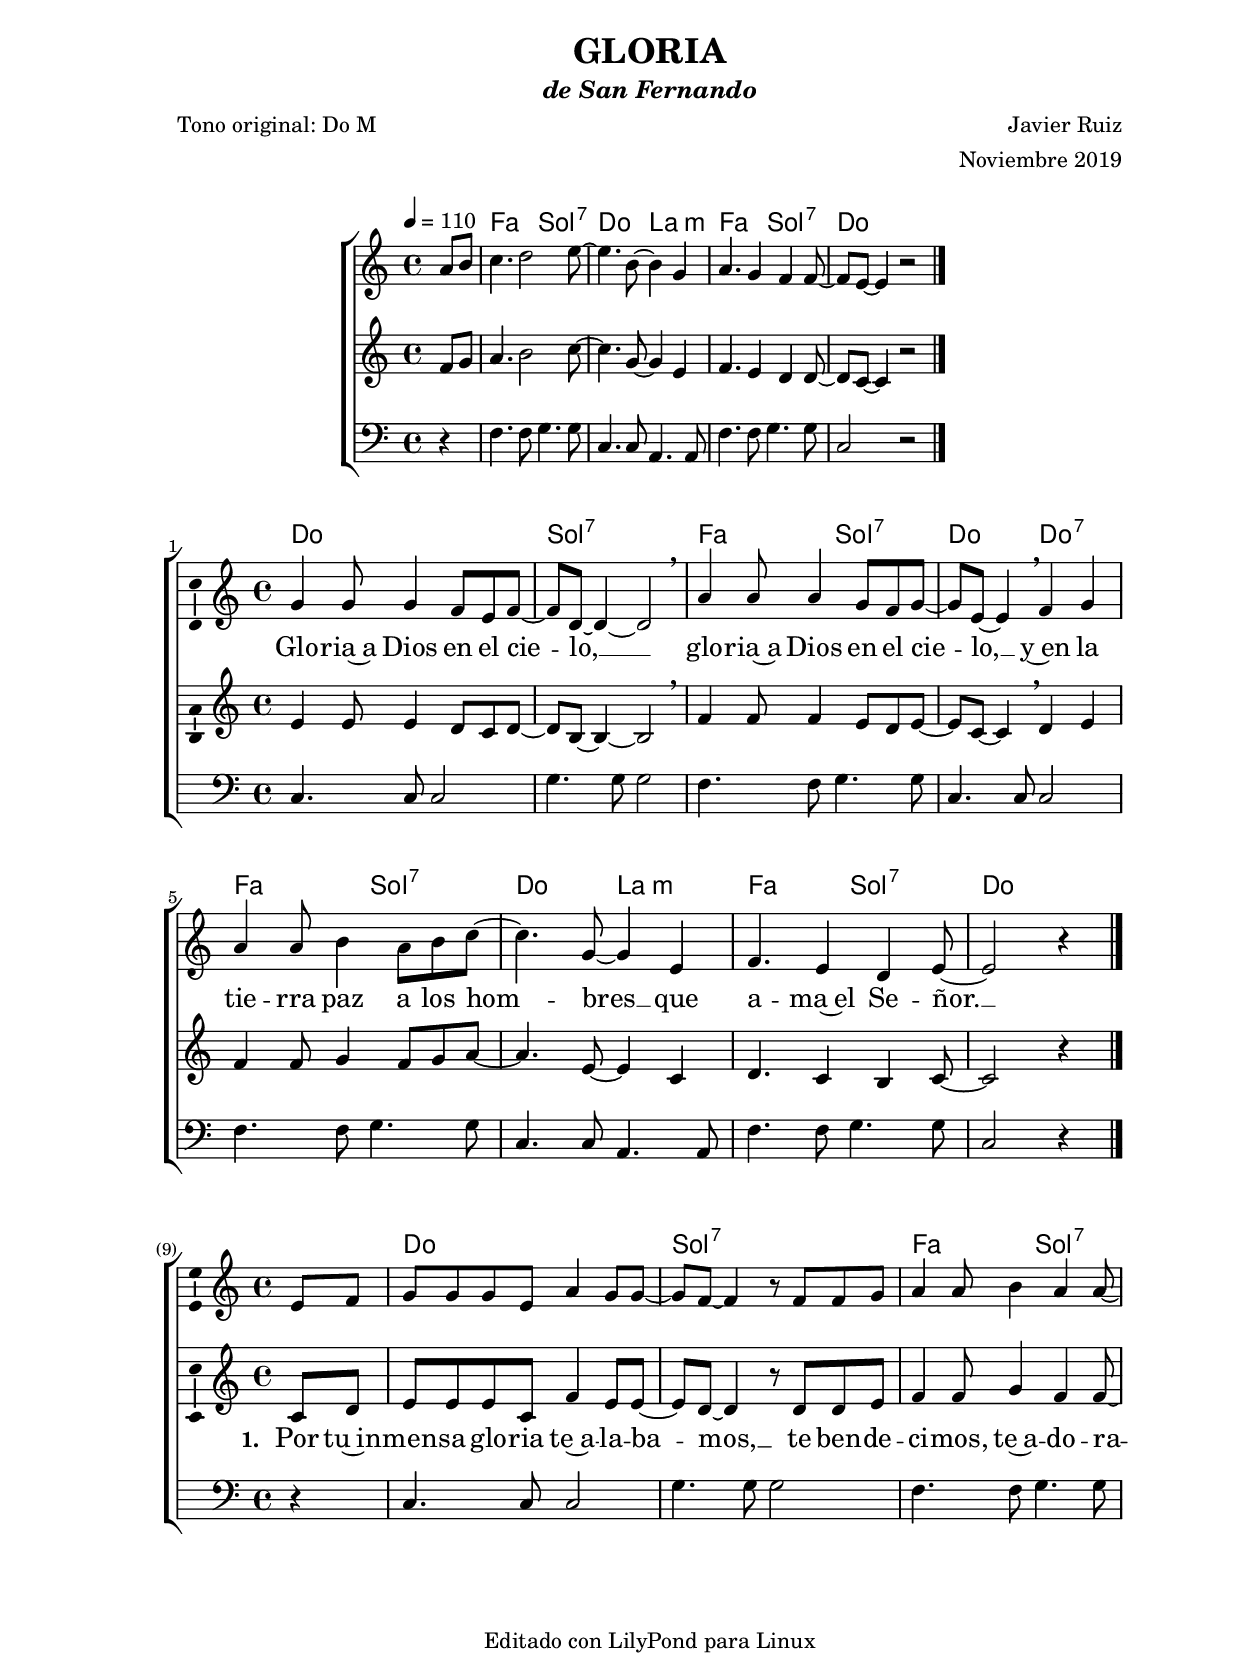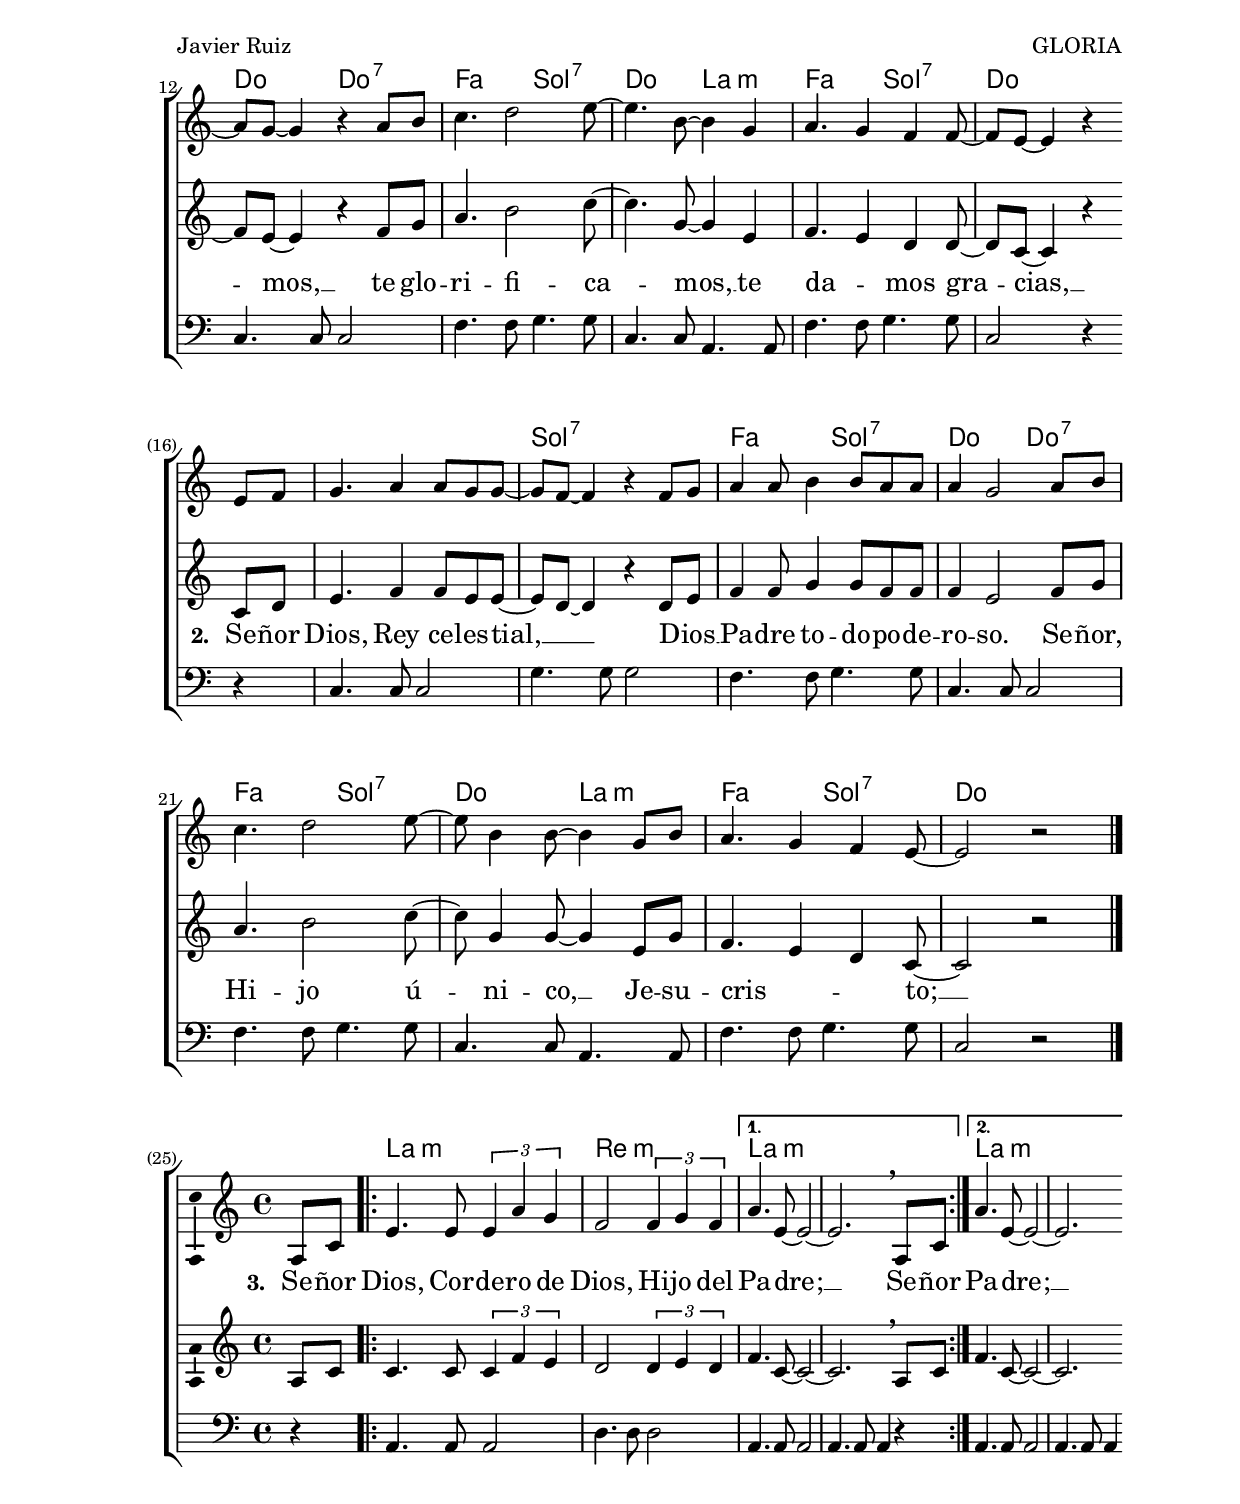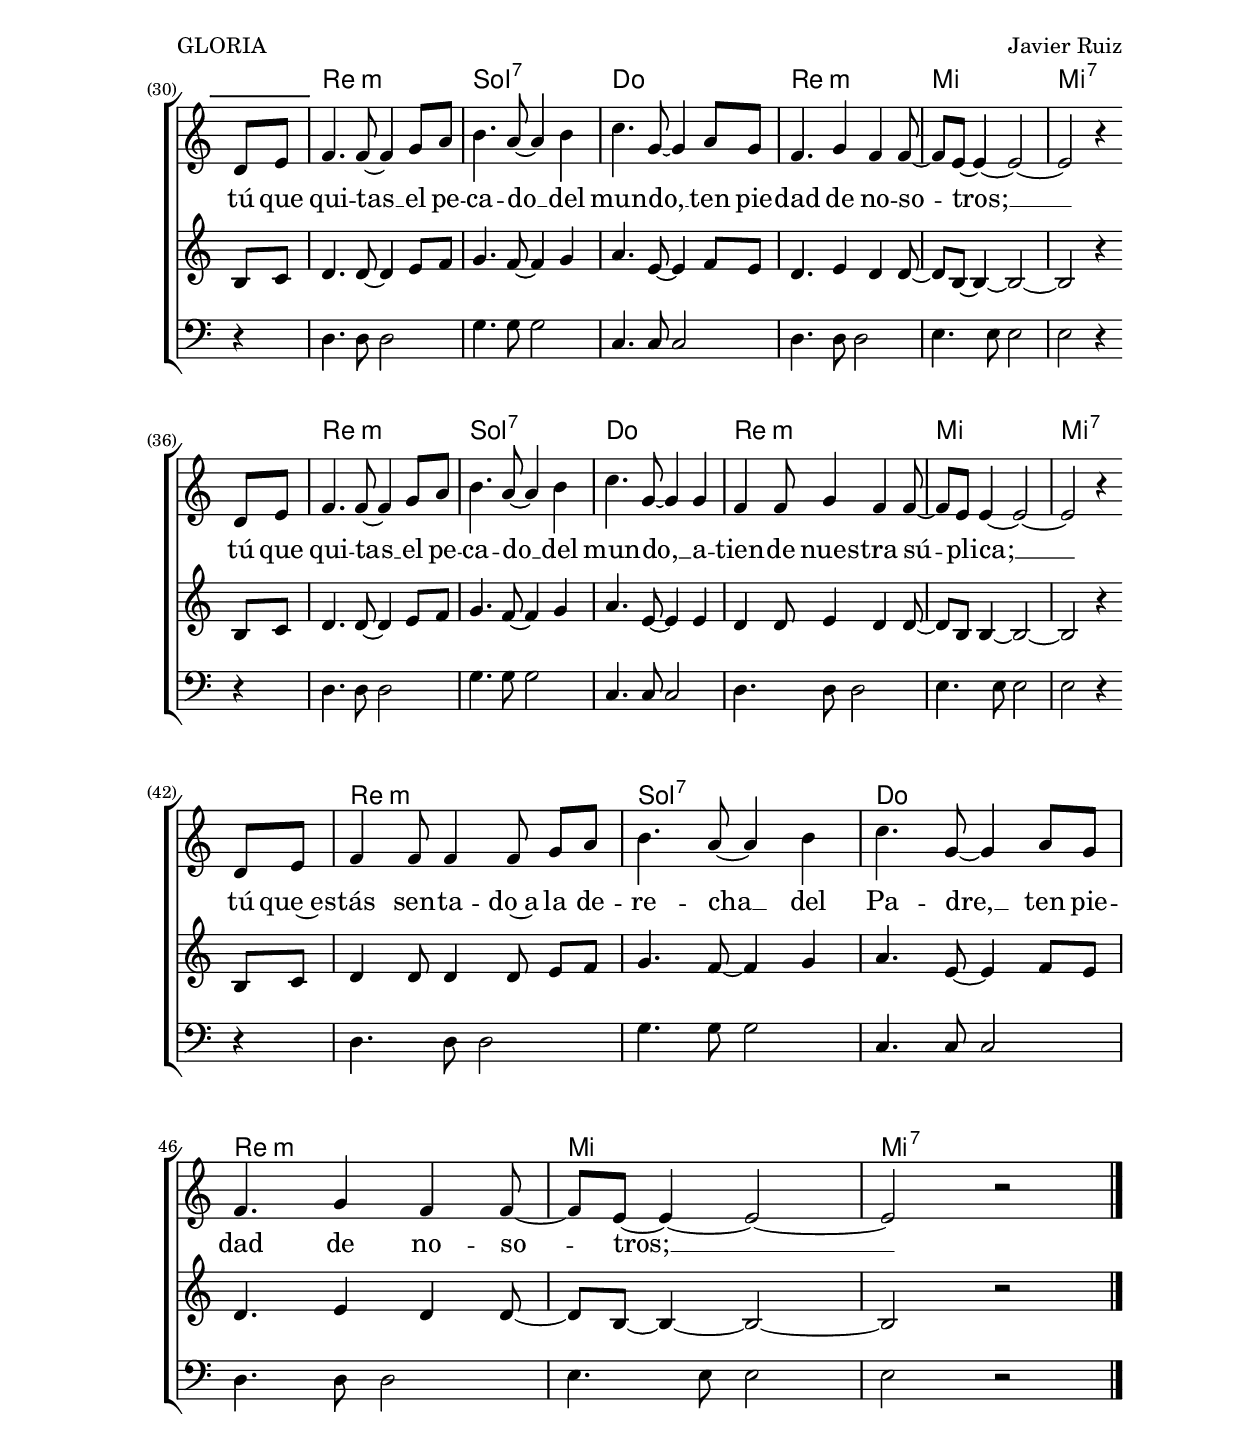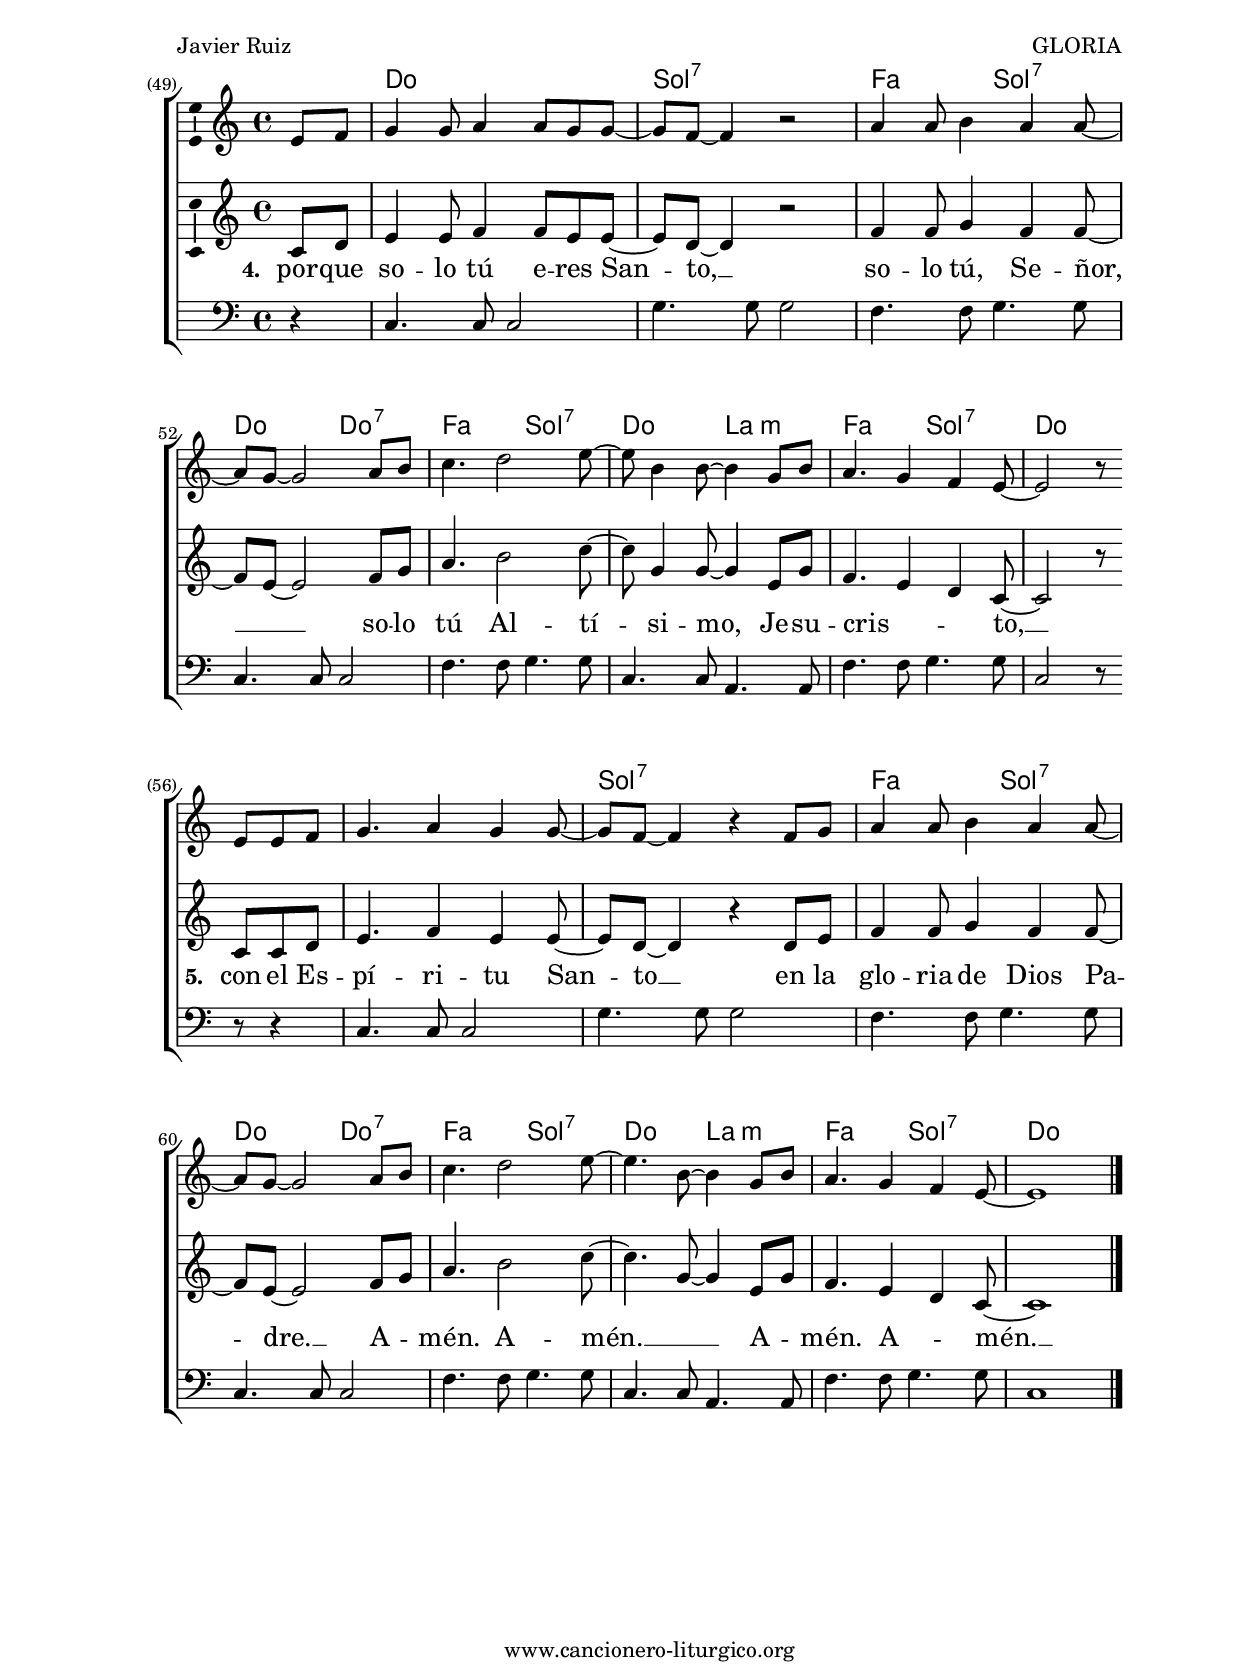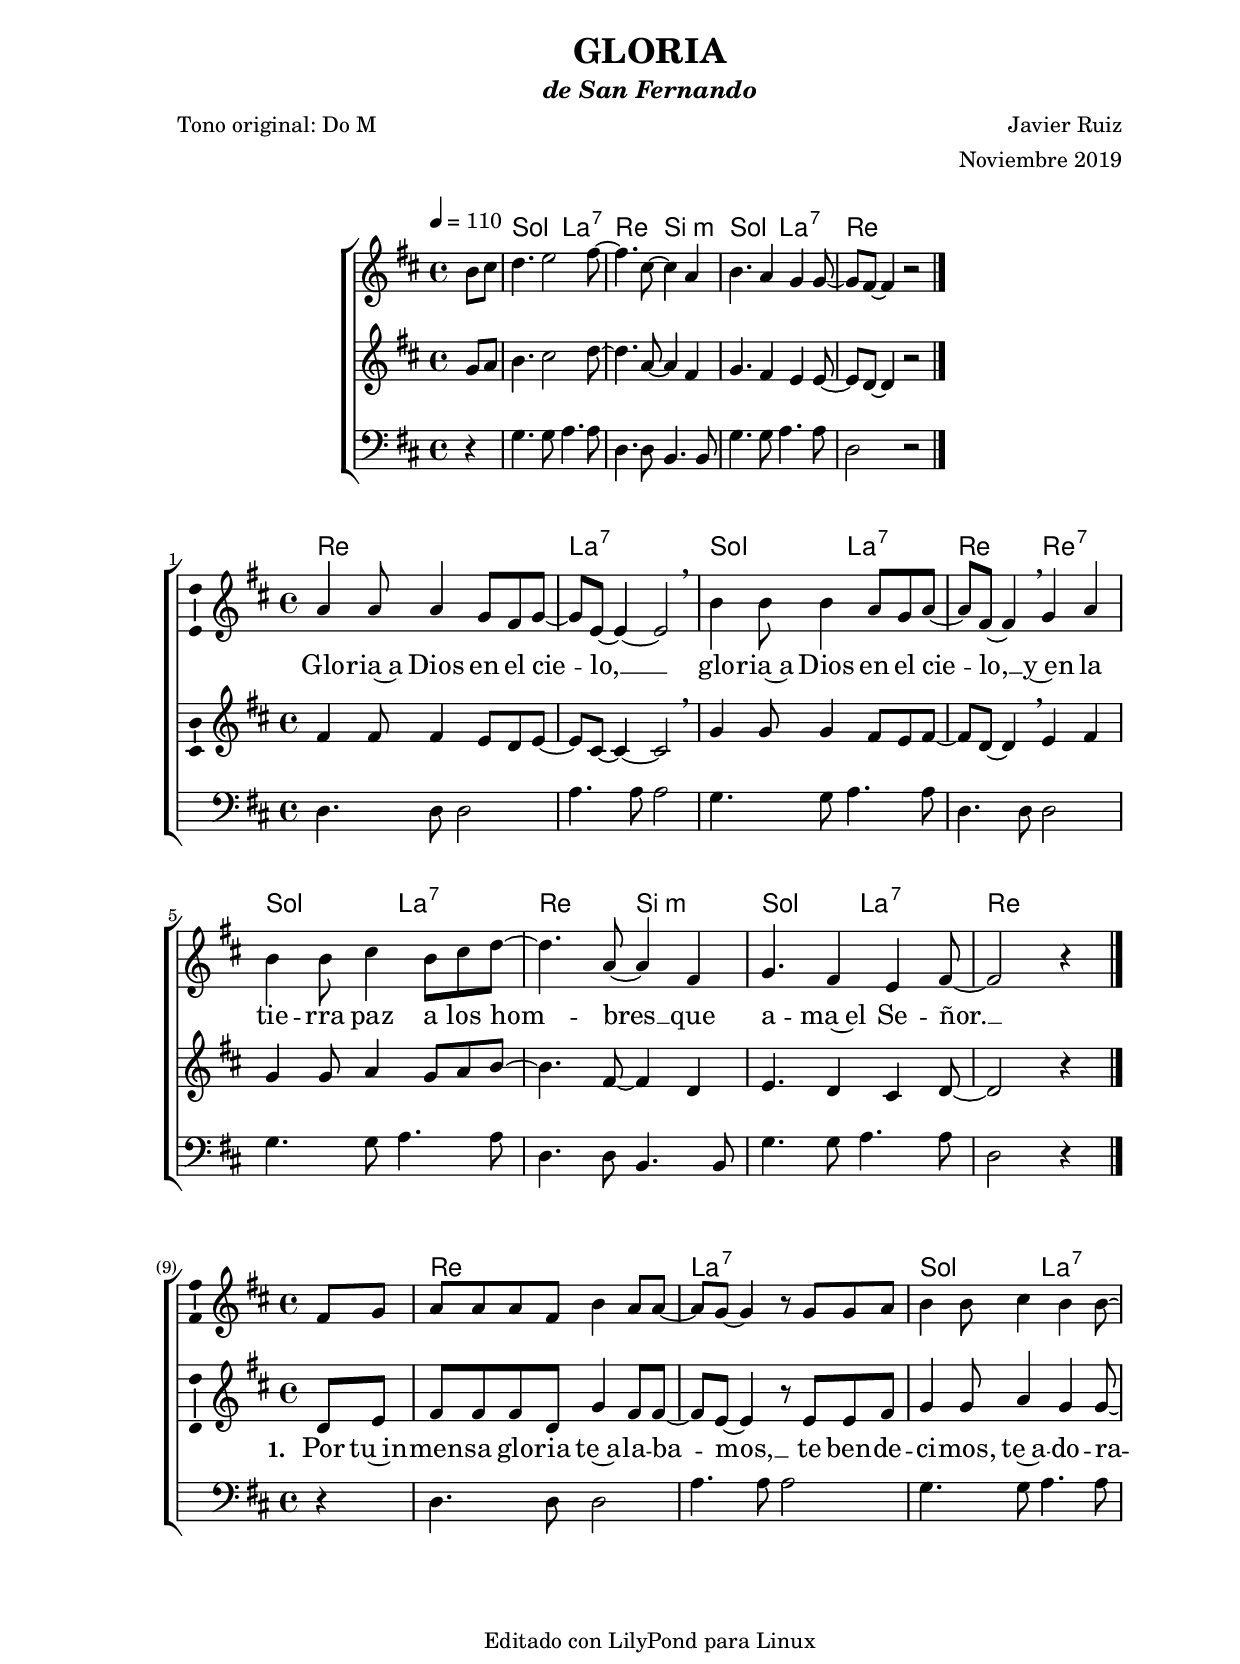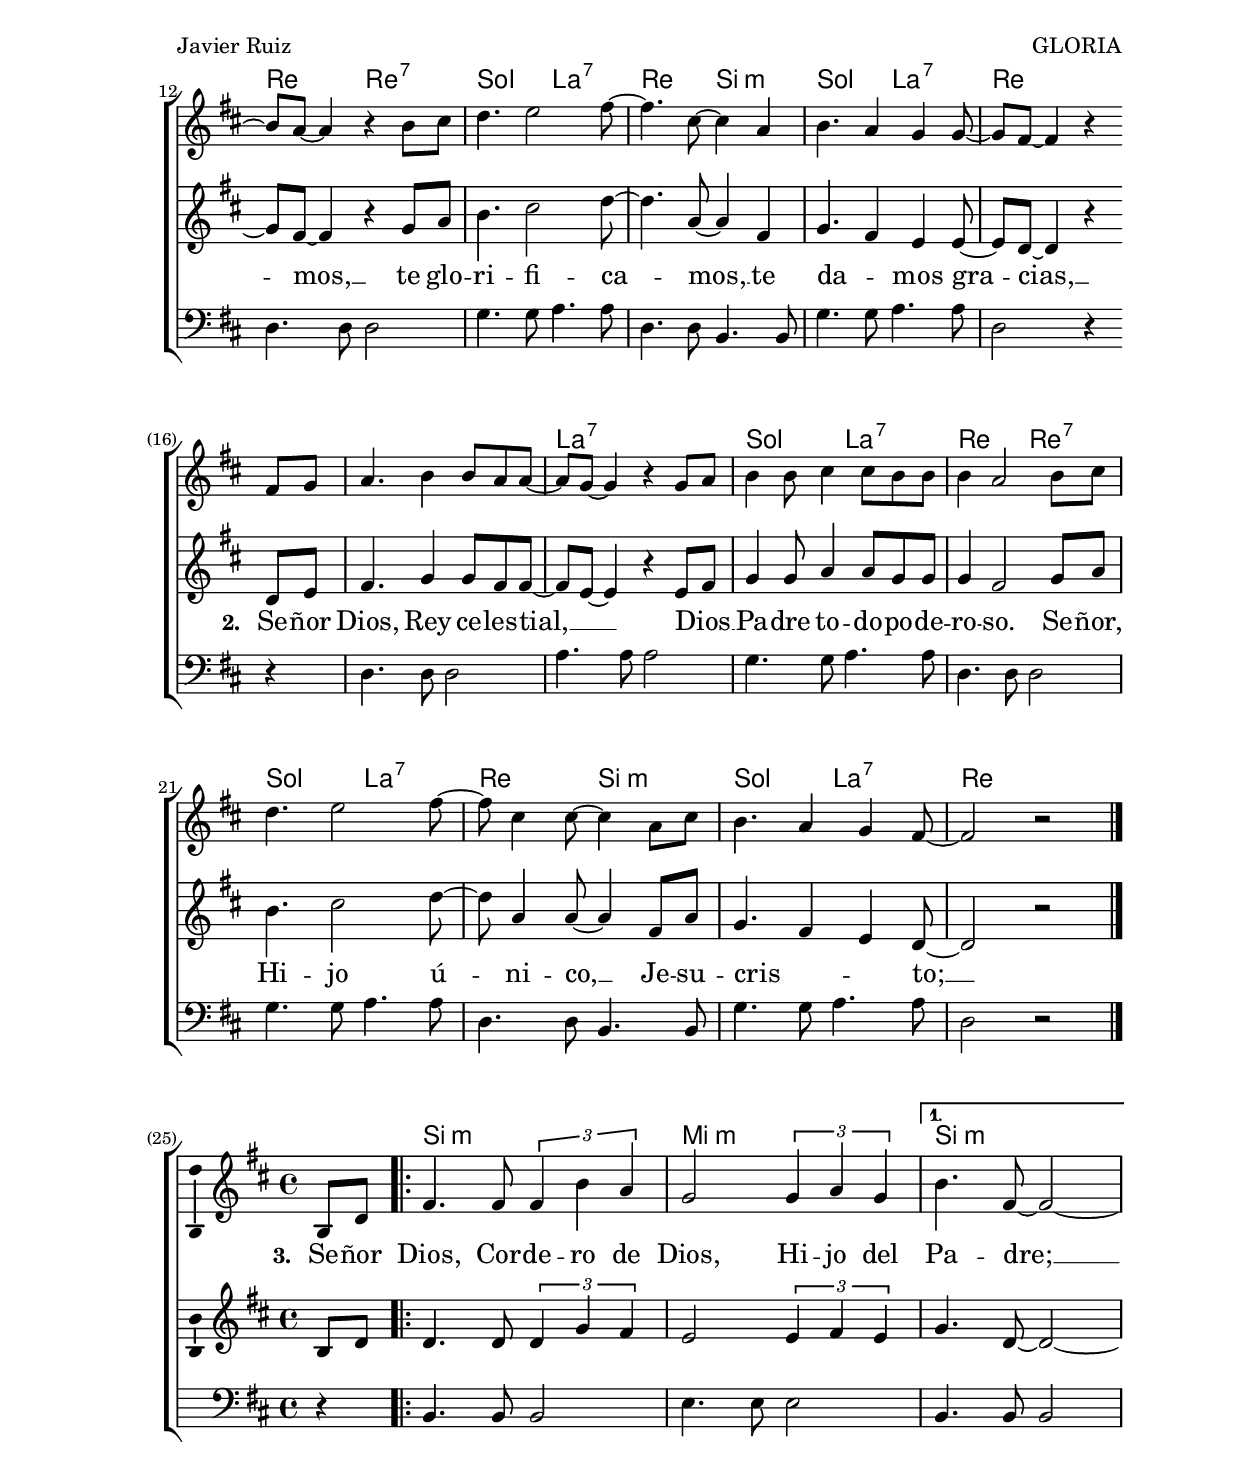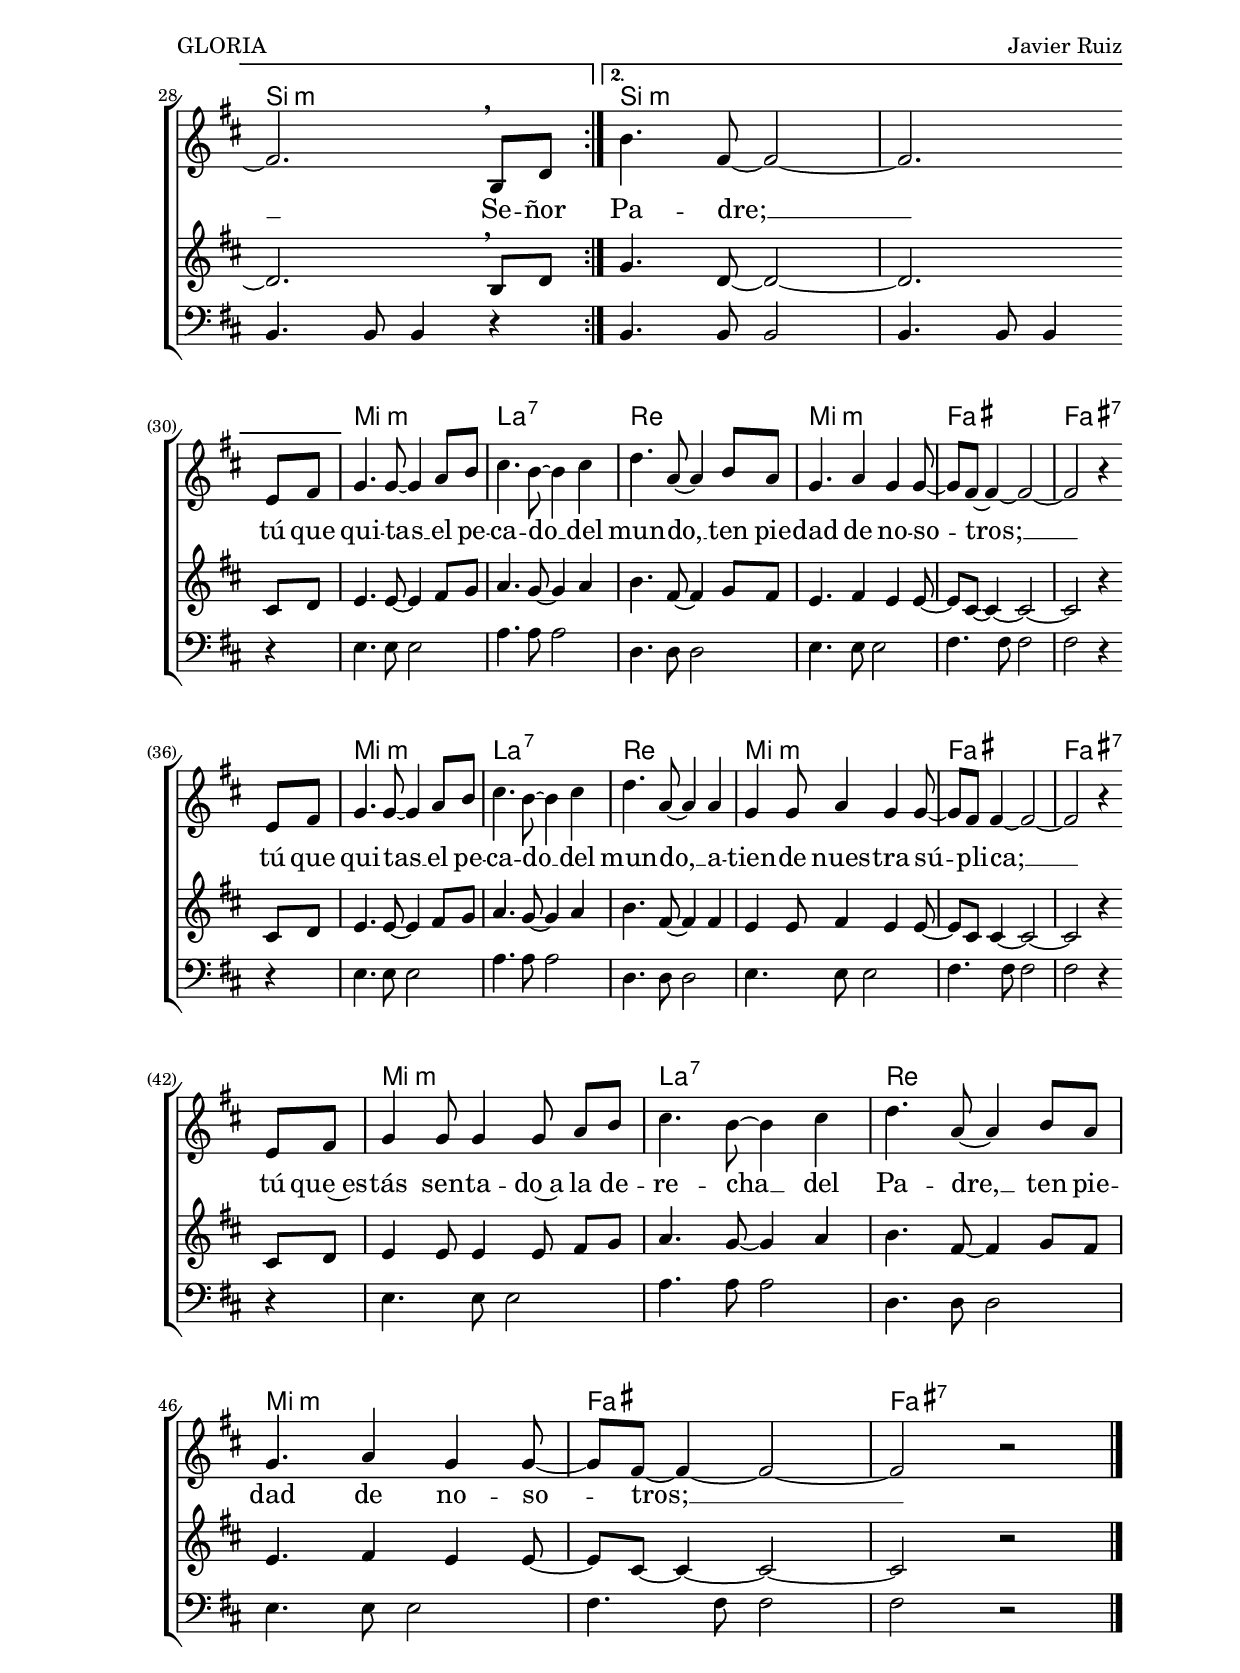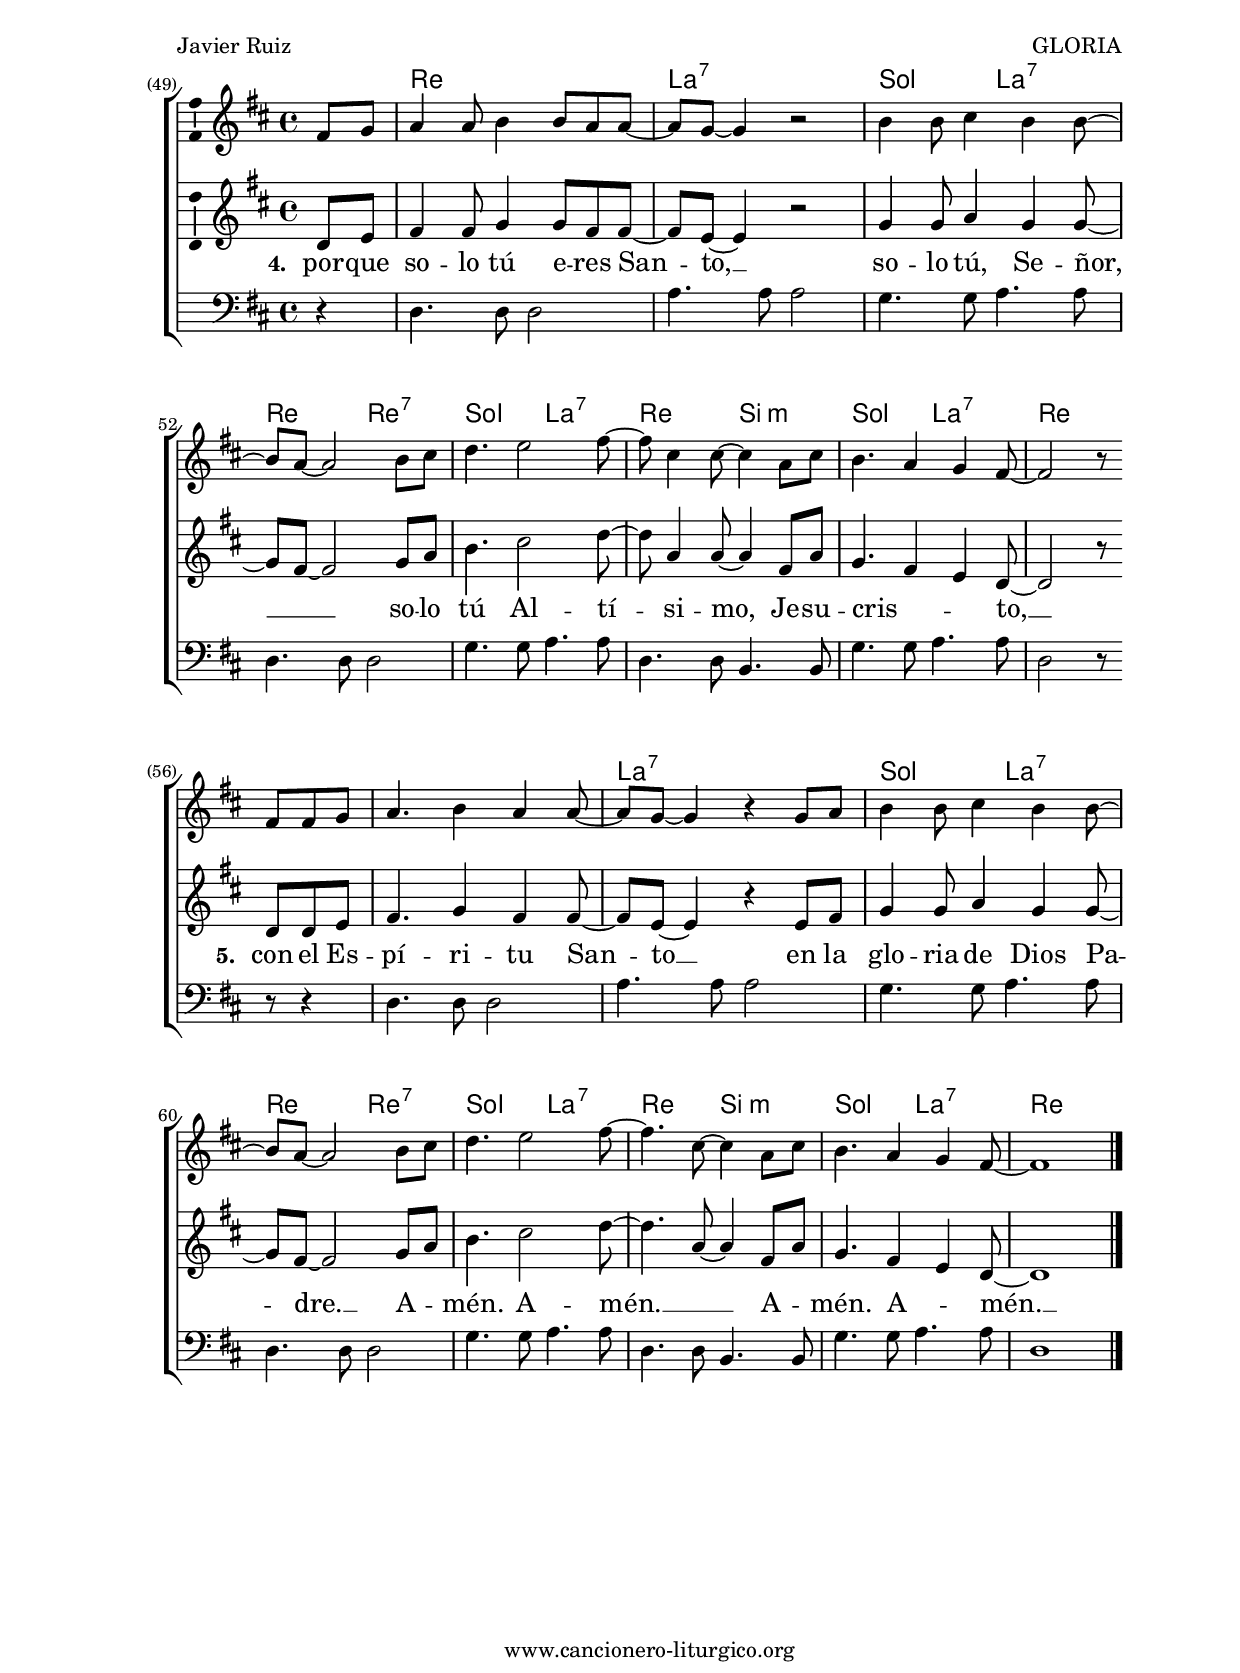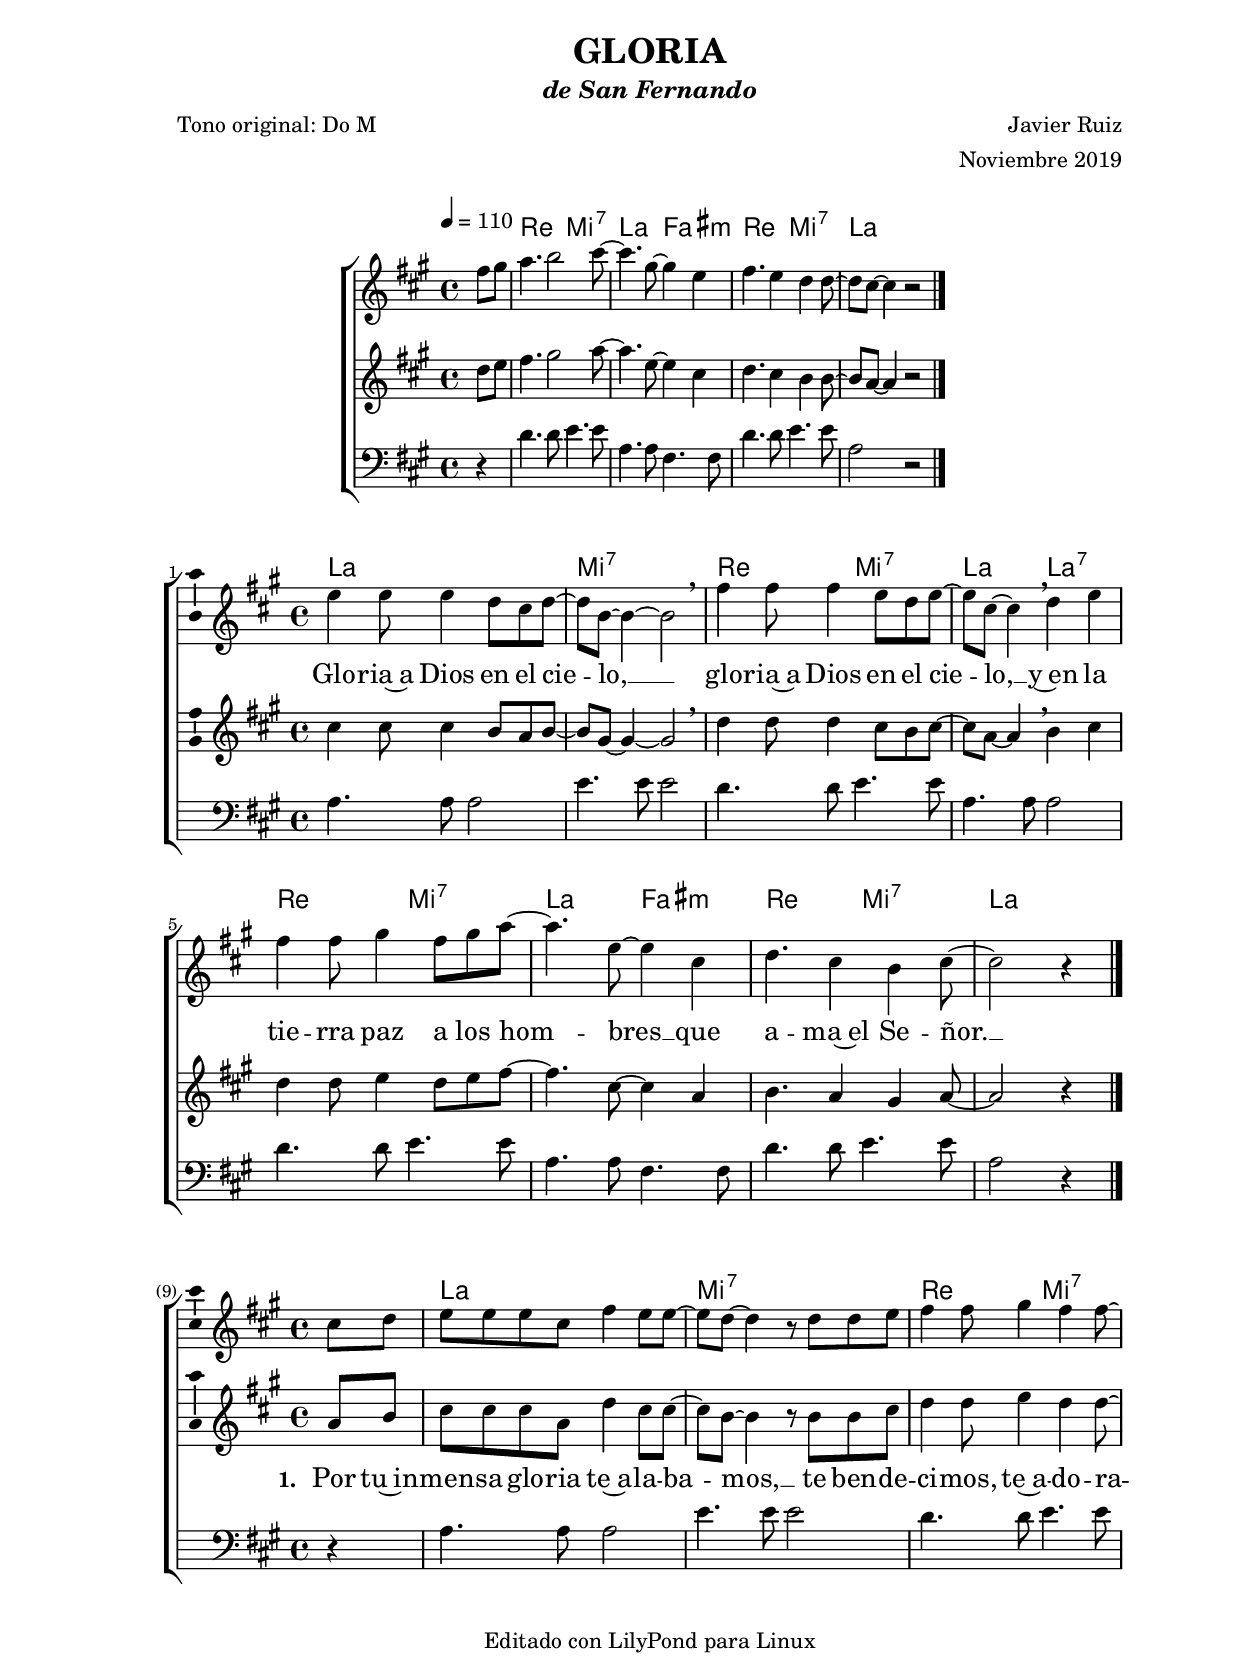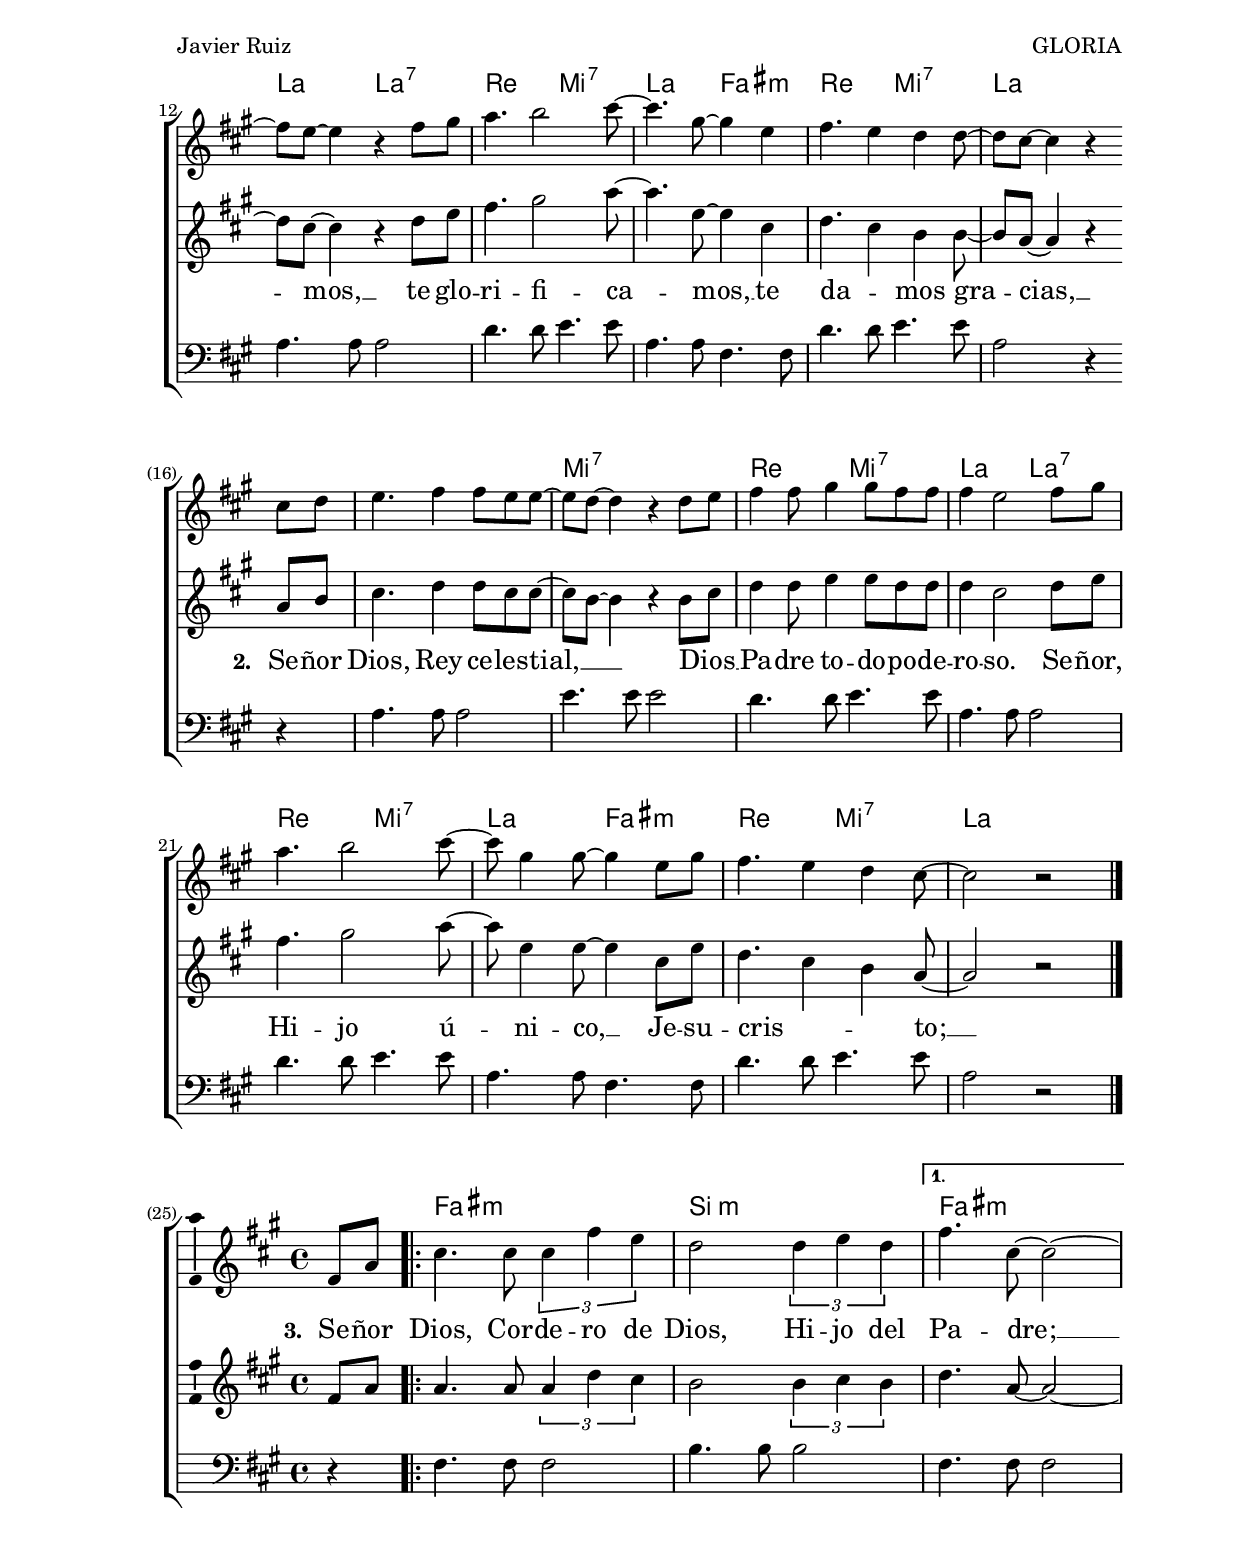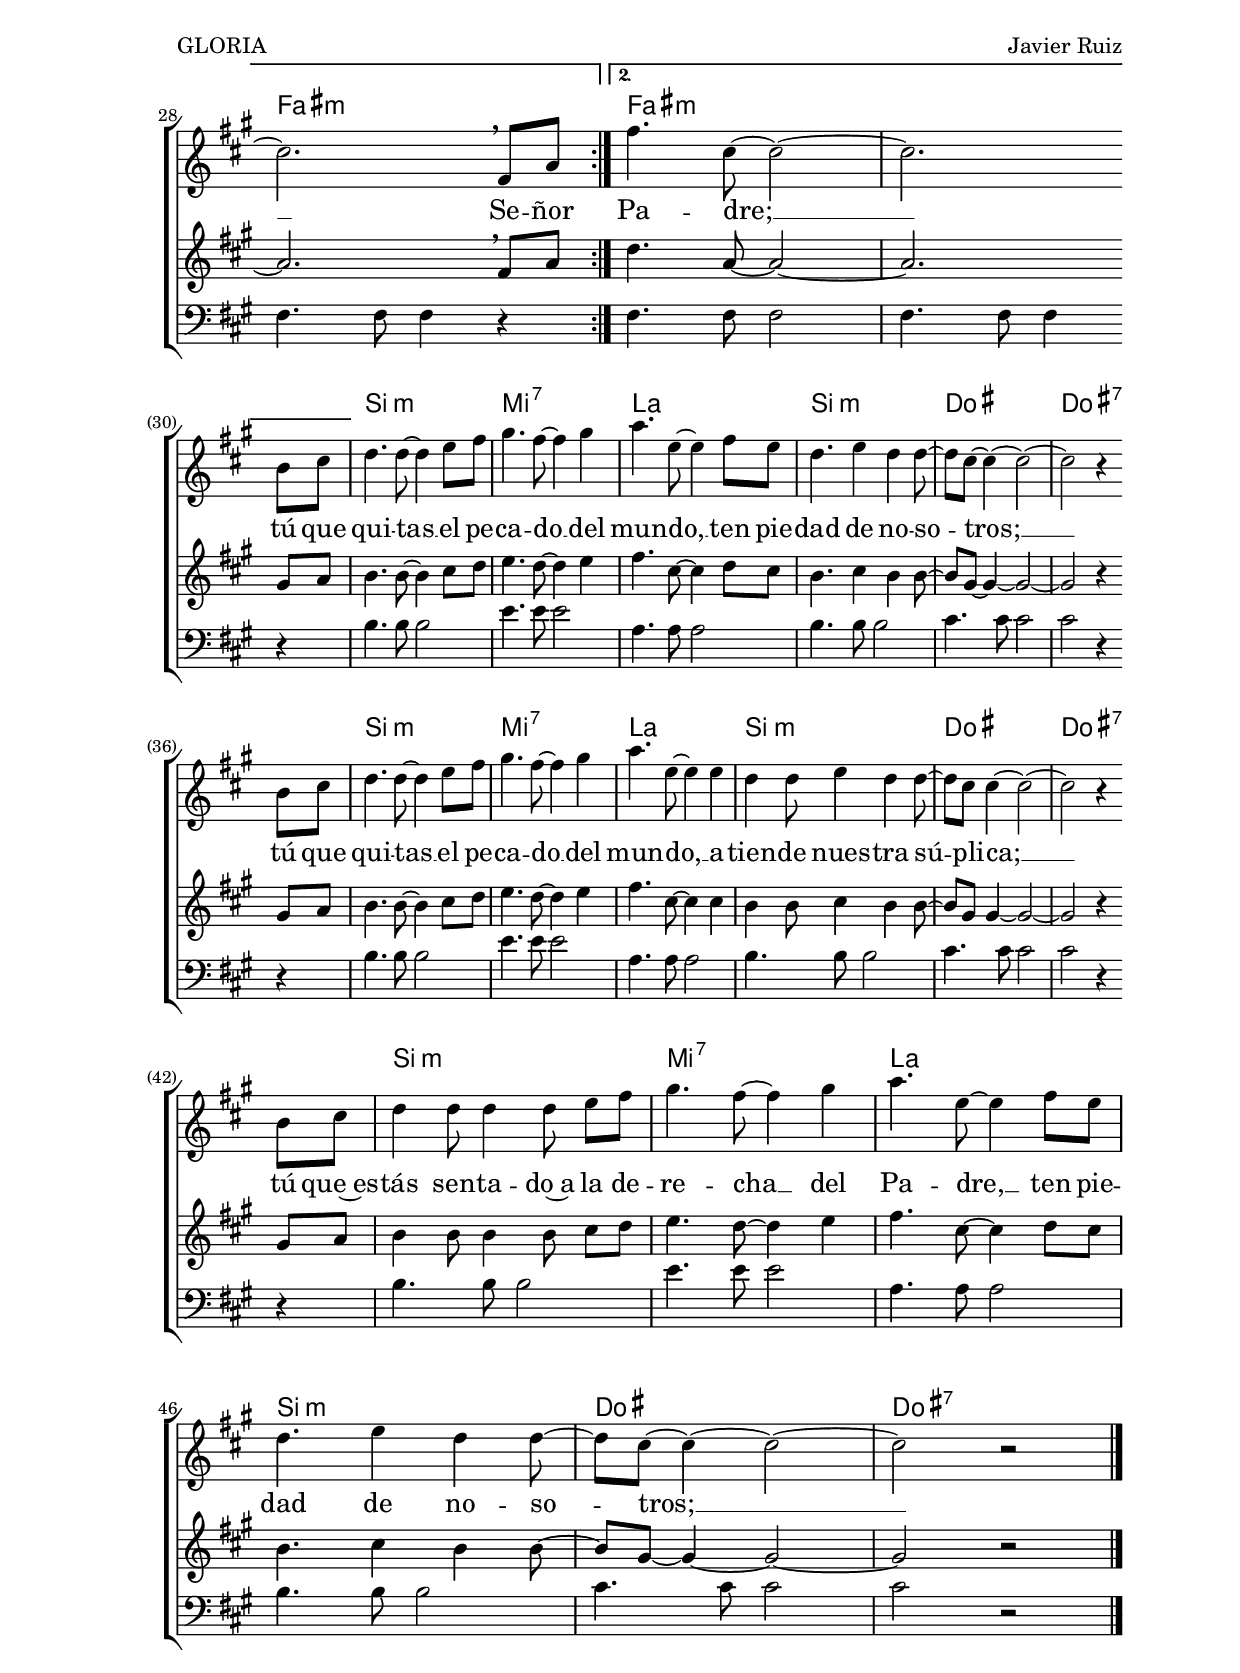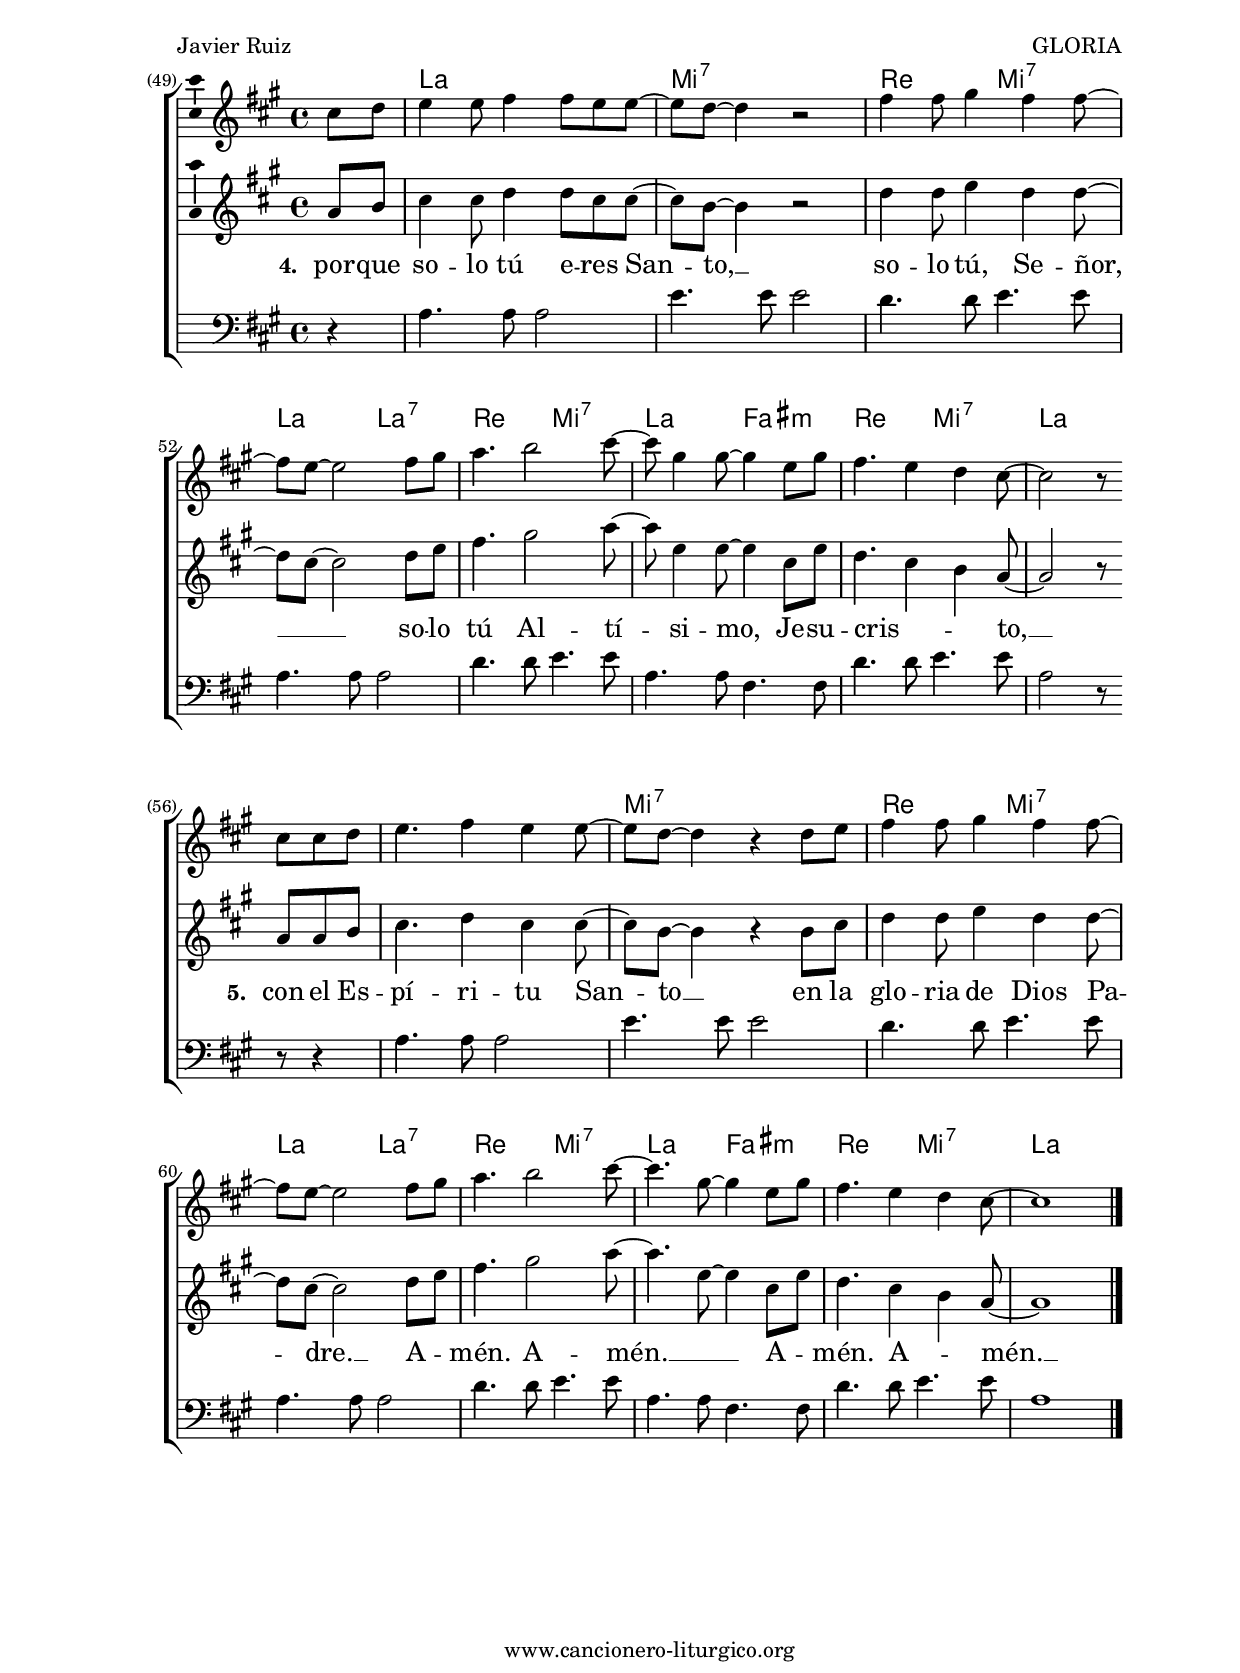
%
%lilypond gloria-jruiz.ly
%timidity gloria-jruiz.midi -Ow -o gloria-jruiz.wav
%timidity gloria-jruiz.midi -Ow -o - | lame - gloria-jruiz.mp3
%
%Para convertir de .wav a .mp3:
%lame -h -m j filename.wav
%
%
%para escuchar el midi:
%timidity nombrefichero.midi
%


%versión de lilypond para la que se ha escrito esta partitura:
\version "2.16.0"

	%Tamaño papel
	#(set-default-paper-size "a4")
	%Tamaño partitura
	#(set-global-staff-size 19)
	%No responde al pulsar sobre una nota
	#(ly:set-option 'point-and-click #f)

%parámetros del encabezamiento:
\header {
	title = "GLORIA"
	subtitle = \markup { {\italic "de San Fernando"} }
	composer = "Javier Ruiz"
	poet = "Tono original: Do M"
	meter = ""
	arranger = "Noviembre 2019"
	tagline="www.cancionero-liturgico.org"
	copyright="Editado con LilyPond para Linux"
	}

%parámetros asociados al papel:
\paper  {
	oddHeaderMarkup = \markup {\fill-line { \on-the-fly #not-first-page \fromproperty #'header:title \on-the-fly #not-first-page \fromproperty #'header:composer }}
	evenHeaderMarkup = \markup {\fill-line { \fromproperty #'header:composer \fromproperty #'header:title }}
	#(set-paper-size "a4")
	print-page-number = ##f
	first-page-number = 1
	print-first-page-number = ##f
%	head-separation = 3.0 \cm
	top-margin = 2.0 \cm
%%%	bottom-margin = 0.5\cm
	bottom-margin = 0.2\cm
	left-margin = 3.0 \cm
	line-width = 16.0 \cm 
	indent = 0\mm
%	indent = 8\mm
	interscoreline = 2.\mm
	between-system-space = 15\mm
%	para que las partituras no llenen la hoja:
	ragged-bottom = ##t
%	idem para la última hoja:
	ragged-last-bottom = ##f
%	para que las partituras llenen el ancho del papel:
	ragged-last = ##f
	after-title-space = 2.5 \cm
page-count=4
%system-count=8

	%Flexible Vertical Spacing
%	markup-markup-spacing =
%	#'((basic-distance . 15) (minimum-distance . 15) (padding . 3))
	markup-system-spacing =
	#'((basic-distance . 15) (minimum-distance . 15) (padding . 3))
	system-system-spacing =
	#'((basic-distance . 15) (minimum-distance . 15) (padding . 3))
	score-system-spacing =
	#'((basic-distance . 15) (minimum-distance . 15) (padding . 5))
%	top-system-spacing = % header
%	#'((basic-distance . 8) (minimum-distance . 0) (padding . 0))
%	top-markup-spacing =
%	#'((basic-distance . 20) (minimum-distance . 20) (padding . 0))
	last-bottom-spacing = % footer
	#'((basic-distance . 5) (minimum-distance . 5) (padding . 0))
%	score-markup-spacing =
%	#'((basic-distance . 16) (minimum-distance . 13) (padding . 0))

	}


%parámetros que afectan a toda la partitura:
globalintro =  {
	%clave de sol (G):
	\clef G
	%armadura:
%	\transpose ees f
	\key c \major
	\tempo 4=110
	\set Score.tempoHideNote = ##f
	}

global =  {
	%clave de sol (G):
	\clef G
	%armadura:
%	\transpose ees f
	\key c \major
	\tempo 4=110
	\set Score.tempoHideNote = ##t
	}


acordesintro = {
	\italianChords
	\chordmode {
%	\transpose ees f
{

s4
f2 g:7 c a:m f g:7 c1

	}
	}
}


melodiaintro = 
%	\transpose ees f
{

	\relative c''{
	\time 4/4

\partial4
a8 b
c4. d2 e8~
e4. b8~b4 g4
a4. g4 f f8~
f8 e8~e4 r2

}
	\bar "|."
	}


melodiaintrodos = 
%	\transpose ees f
{

	\relative c'{
	\time 4/4

\partial4
f8 g
a4. b2 c8~
c4. g8~g4 e4
f4. e4 d d8~
d8 c8~c4 r2

}
	\bar "|."
	}


melodiaintrobajo = 
%	\transpose ees f
{

	%clave de fa (F):
	\clef F

	\relative c{
	\time 4/4

\partial4

r4
f4. f8 g4. g8
c,4. c8 a4. a8
f'4. f8 g4. g8
c,2 r2

}
	\bar "|."
	}


acordesestri = {
	\italianChords
	\chordmode {
%	\transpose ees f
{

c2 c g:7 g:7 f g:7 c c:7 f g:7 c a:m f g:7 c2.

	}
	}
}


acordesestuno = {
	\italianChords
	\chordmode {
%	\transpose ees f
{

s4
c2 c g:7 g:7 f g:7 c c:7 f g:7 c a:m f g:7 c1
c2 c g:7 g:7 f g:7 c c:7 f g:7 c a:m f g:7 c1

	}
	}
}


acordesestdos = {
	\italianChords
	\chordmode {
%	\transpose ees f
{

s4
\repeat volta 2 {
a1:m d:m
}
\alternative {
{
a1:m a:m
}
{
a1:m a:m
}
}

d1:m g:7 c d:m e e:7
d1:m g:7 c d:m e e:7
d1:m g:7 c d:m e e:7

	}
	}
}


acordesesttres = {
	\italianChords
	\chordmode {
%	\transpose ees f
{

s4
c2 c g:7 g:7 f g:7 c c:7 f g:7 c a:m f g:7 c1
c2 c g:7 g:7 f g:7 c c:7 f g:7 c a:m f g:7 c1

	}
	}
}


melodiaestrialto = 
%	\transpose ees f
{

	\relative c''{
	\time 4/4

\set Score.barNumberVisibility = #all-bar-numbers-visible
\bar ""

g4 g8 g4 f8 e f~
f8 d~d4~d2 \breathe
a'4 a8 a4 g8 f g~
g8 e8~e4 \breathe f4 g
a4 a8 b4 a8 b c~
c4. g8~g4 e
f4. e4 d e8~
e2 r4 %s4

}

	\bar "|."
	}


melodiaestunoalto = 
%	\transpose ees f
{

	\relative c'{
	\time 4/4

\set Score.barNumberVisibility = #all-bar-numbers-visible
\set Score.currentBarNumber = #9
\bar ""

\partial 4
e8 f
g8 g g e a4 g8 g~
g8 f8~f4 r8 f8 f g
a4 a8 b4 a a8~
a8 g8~g4 r4 a8 b
c4. d2 e8~
e4. b8~b4 g4
a4. g4 f f8~
f8 e8~e4 r4 

%s4
%\bar "||"
\bar ""
\break
%s2 s4 

e8 f
g4. a4 a8 g g~
g8 f8~f4 r4 f8 g
a4 a8 b4 b8 a a
a4 g2 a8 b
c4. d2 e8~
e8 b4 b8~b4 g8 b
a4. g4 f e8~
e2 r2

}

	\bar "|."
	}


melodiaestdosalto = 
%	\transpose ees f
{

	\relative c''{
	\time 4/4

\set Score.barNumberVisibility = #all-bar-numbers-visible
\set Score.currentBarNumber = #25
\bar ""

\partial 4
a,8 c
\repeat volta 2 {
e4. e8 \tuplet 3/2 {e4 a g}
f2 \tuplet 3/2 {f4 g f}
}
\alternative {
{
a4. e8~e2~
e2. \breathe a,8 c
}
{
a'4. e8~e2~
e2.
}
}

%s4
%\bar "||"
\bar ""
\break
%s2 s4 

d8 e
f4. f8~f4 g8 a
b4. a8~a4 b
c4. g8~g4 a8 g
f4. g4 f f8~
f8 e8~e4~e2~
e2 r4

%s4
%\bar "||"
\bar ""
\break
%s2 s4 

d8 e
f4. f8~f4 g8 a
b4. a8~a4 b
c4. g8~g4 g
f4 f8 g4 f f8~
f8 e8 e4~e2~
e2 r4

%s4
%\bar "||"
\bar ""
\break
%s2 s4 

d8 e
f4 f8 f4 f8 \noBeam g a
b4. a8~a4 b
c4. g8~g4 a8 g
f4. g4 f f8~
f8 e8~e4~e2~
e2 r2

}

	\bar "|."
	}


melodiaesttresalto = 
%	\transpose ees f
{

	\relative c'{
	\time 4/4

\set Score.barNumberVisibility = #all-bar-numbers-visible
\set Score.currentBarNumber = #49
\bar ""

\partial 4
e8 f
g4 g8 a4 a8 g g~
g8 f8~f4 r2
a4 a8 b4 a a8~
a8 g8~g2 a8 b
c4. d2 e8~
e8 b4 b8~b4 g8 b
a4. g4 f e8~
e2 r8 

%s8 s4
%\bar "||"
\bar ""
\break
%s2 s8 

e8 e f
g4. a4 g g8~
g8 f8~f4 r4 f8 g
a4 a8 b4 a a8~
a8 g8~g2 a8 b
c4. d2 e8~
e4. b8~b4 g8 b
a4. g4 f e8~
e1

}

	\bar "|."
	}


melodiaestri = 
%	\transpose ees f
{

	\relative c'{
	\time 4/4

e4 e8 e4 d8 c d~
d8 b~b4~b2 \breathe
f'4 f8 f4 e8 d e~
e8 c8~c4 \breathe d4 e
f4 f8 g4 f8 g a~
a4. e8~e4 c
d4. c4 b c8~
c2 r4 %s4

}

	\bar "|."
	}


melodiaestuno = 
%	\transpose ees f
{

	\relative c'{
	\time 4/4

\partial 4
c8 d
e8 e e c f4 e8 e~
e8 d8~d4 r8 d8 d e
f4 f8 g4 f f8~
f8 e8~e4 r4 f8 g
a4. b2 c8~
c4. g8~g4 e4
f4. e4 d d8~
d8 c8~c4 r4

%s4
%\bar "||"
\bar ""
\break
%s2 s4 

c8 d
e4. f4 f8 e e~
e8 d8~d4 r4 d8 e
f4 f8 g4 g8 f f
f4 e2 f8 g
a4. b2 c8~
c8 g4 g8~g4 e8 g
f4. e4 d c8~
c2 r2

}

	\bar "|."
	}


melodiaestdos = 
%	\transpose ees f
{

	\relative c'{
	\time 4/4

\partial 4
a8 c
\repeat volta 2 {
c4. c8 \tuplet 3/2 {c4 f e}
d2 \tuplet 3/2 {d4 e d}
}
\alternative {
{
f4. c8~c2~
c2. \breathe a8 c
}
{
f4. c8~c2~
c2.
}
}

%s4
%\bar "||"
\bar ""
\break
%s2 s4 

b8 c
d4. d8~d4 e8 f
g4. f8~f4 g
a4. e8~e4 f8 e
d4. e4 d d8~
d8 b8~b4~b2~
b2 r4

%s4
%\bar "||"
\bar ""
\break
%s2 s4 

b8 c
d4. d8~d4 e8 f
g4. f8~f4 g
a4. e8~e4 e
d4 d8 e4 d d8~
d8 b8 b4~b2~
b2 r4

%s4
%\bar "||"
\bar ""
\break
%s2 s4 

b8 c
d4 d8 d4 d8 \noBeam e f
g4. f8~f4 g
a4. e8~e4 f8 e
d4. e4 d d8~
d8 b8~b4~b2~
b2 r2

}

	\bar "|."
	}


melodiaesttres = 
%	\transpose ees f
{

	\relative c'{
	\time 4/4

\partial 4
c8 d
e4 e8 f4 f8 e e~
e8 d8~d4 r2
f4 f8 g4 f f8~
f8 e8~e2 f8 g
a4. b2 c8~
c8 g4 g8~g4 e8 g
f4. e4 d c8~
c2 r8 

%s8 s4
%\bar "||"
\bar ""
\break
%s2 s8 

c8 c d
e4. f4 e e8~
e8 d8~d4 r4 d8 e
f4 f8 g4 f f8~
f8 e8~e2 f8 g
a4. b2 c8~
c4. g8~g4 e8 g
f4. e4 d c8~
c1

}

	\bar "|."
	}


melodiaestribajo = 
%	\transpose ees f
{

	%clave de fa (F):
	\clef F

	\relative c{
	\time 4/4

c4. c8 c2
g'4. g8 g2
f4. f8 g4. g8
c,4. c8 c2
f4. f8 g4. g8
c,4. c8 a4. a8
f'4. f8 g4. g8
c,2 r4

}
	\bar "|."
	}


melodiaestunobajo = 
%	\transpose ees f
{

	%clave de fa (F):
	\clef F

	\relative c{
	\time 4/4

\partial 4

r4
c4. c8 c2
g'4. g8 g2
f4. f8 g4. g8
c,4. c8 c2
f4. f8 g4. g8
c,4. c8 a4. a8
f'4. f8 g4. g8
c,2 r4

r4
c4. c8 c2
g'4. g8 g2
f4. f8 g4. g8
c,4. c8 c2
f4. f8 g4. g8
c,4. c8 a4. a8
f'4. f8 g4. g8
c,2 r2

}
	\bar "|."
	}


melodiaestdosbajo = 
%	\transpose ees f
{

	%clave de fa (F):
	\clef F

	\relative c{
	\time 4/4

\partial 4

r4
\repeat volta 2 {
a4. a8 a2
d4. d8 d2
}
\alternative {
{
a4. a8 a2
a4. a8 a4 r4
}
{
a4. a8 a2
a4. a8 a4
}
}

r4
d4. d8 d2
g4. g8 g2
c,4. c8 c2
d4. d8 d2
e4. e8 e2
e2 r4

r4
d4. d8 d2
g4. g8 g2
c,4. c8 c2
d4. d8 d2
e4. e8 e2
e2 r4

r4
d4. d8 d2
g4. g8 g2
c,4. c8 c2
d4. d8 d2
e4. e8 e2
e2 r2

}
	\bar "|."
	}


melodiaesttresbajo = 
%	\transpose ees f
{

	%clave de fa (F):
	\clef F

	\relative c{
	\time 4/4

\partial 4

r4
c4. c8 c2
g'4. g8 g2
f4. f8 g4. g8
c,4. c8 c2
f4. f8 g4. g8
c,4. c8 a4. a8
f'4. f8 g4. g8
c,2 r8

r8 r4
c4. c8 c2
g'4. g8 g2
f4. f8 g4. g8
c,4. c8 c2
f4. f8 g4. g8
c,4. c8 a4. a8
f'4. f8 g4. g8
c,1

}
	\bar "|."
	}


textoestri = \lyricmode {
Glo -- ria~a Dios en el cie -- lo, __
glo -- ria~a Dios en el cie -- lo, __
y~en la tie -- rra paz a los hom -- bres __
que a -- ma~el Se -- ñor. __

	}


textoestuno = \lyricmode {
\set stanza =#"1. " Por tu~in -- men -- sa glo -- ria te~a -- la -- ba -- mos, __
te ben -- de -- ci -- mos, te~a -- do -- ra -- mos, __
te glo -- ri -- fi -- ca -- mos, __ te da -- _ mos gra -- cias, __

\set stanza =#"2. " Se -- ñor Dios, Rey ce -- les -- tial, __ _
Dios __ _ Pa -- dre to -- do -- po -- de -- ro --  so.
Se -- ñor, Hi -- jo ú -- ni -- co, __ Je -- su -- cris -- _ _ to; __

	}


textoestdos = \lyricmode {
\set stanza =#"3. " Se -- ñor Dios, Cor -- de -- ro de Dios, Hi -- jo del
Pa -- dre; __ Se -- ñor
Pa -- dre; __
tú que qui -- tas __ el pe -- ca -- do __ del mun -- do, __
ten pie -- dad de no -- so -- tros; __
tú que qui -- tas __ el pe -- ca -- do __ del mun -- do, __
a -- tien -- de nues -- tra sú -- pli -- ca; __
tú que~es -- tás sen -- ta -- do~a la de -- re -- cha __ del Pa -- dre, __
ten pie -- dad de no -- so -- tros; __

	}


textoesttres = \lyricmode {
\set stanza =#"4. " por -- que so -- lo tú e -- res San -- to, __
so -- lo tú, Se -- ñor, __ _
so -- lo tú Al -- tí -- si -- mo, Je -- su -- cris -- _ _ to, __

\set stanza =#"5. " con el Es -- pí -- ri -- tu San -- to __
en la glo -- ria de Dios Pa -- dre. __
A -- _ mén. A -- mén. __ _
A -- _ mén. A -- _ mén. __ _
	}


acordesintroStaff = \context ChordNames = acordesintroStaff <<
	\set chordChanges = ##t
	\acordesintro
	>>

acordesestriStaff = \context ChordNames = acordesestriStaff <<
	\set chordChanges = ##t
	\acordesestri
	>>

acordesestunoStaff = \context ChordNames = acordesestunoStaff <<
	\set chordChanges = ##t
	\acordesestuno
	>>

acordesestdosStaff = \context ChordNames = acordesestdosStaff <<
	\set chordChanges = ##t
	\acordesestdos
	>>

acordesesttresStaff = \context ChordNames = acordesesttresStaff <<
	\set chordChanges = ##t
	\acordesesttres
	>>

vozintroStaff = \context Voice = vozintroStaff
<<
	\override Staff.StaffSymbol #'staff-space = #(magstep -0.35)
	\set Staff.midiInstrument = #"violin"
	\set Staff.midiMinimumVolume = #0.4
	\set Staff.midiMaximumVolume = #0.6
	\globalintro
	\melodiaintro
	>>

vozintrodosStaff = \context Voice = vozintrodosStaff
<<
	\override Staff.StaffSymbol #'staff-space = #(magstep -0.35)
	\set Staff.midiInstrument = #"flute"
	\set Staff.midiMinimumVolume = #0.6
	\set Staff.midiMaximumVolume = #0.8
	\globalintro
	\melodiaintrodos
	>>

vozintrobajoStaff = \context Voice = vozintrobajoStaff
<<
	\override Staff.StaffSymbol #'staff-space = #(magstep -0.35)
	\set Staff.midiInstrument = #"english horn"
	\set Staff.midiMinimumVolume = #0.6
	\set Staff.midiMaximumVolume = #0.8
	\globalintro
	\melodiaintrobajo
	>>

vozestriStaff = \context Voice = vozestriStaff
\with {\consists "Ambitus_engraver"}
<<
	\override Staff.StaffSymbol #'staff-space = #(magstep -0.35)
	\set Staff.midiInstrument = #"violin"
	\set Staff.midiMinimumVolume = #0.6
	\set Staff.midiMaximumVolume = #0.8
	\global
	\relative c' \melodiaestri
	>>

vozestunoaltoStaff = \context Voice = vozestunoaltoStaff
\with {\consists "Ambitus_engraver"}
<<
	\override Staff.StaffSymbol #'staff-space = #(magstep -0.35)
	\set Staff.midiInstrument = #"violin"
	\set Staff.midiMinimumVolume = #0.6
	\set Staff.midiMaximumVolume = #0.8
	\global
	\relative c' \melodiaestunoalto
	>>

vozestdosStaff = \context Voice = vozestdosStaff
\with {\consists "Ambitus_engraver"}
<<
	\override Staff.StaffSymbol #'staff-space = #(magstep -0.35)
	\set Staff.midiInstrument = #"violin"
	\set Staff.midiMinimumVolume = #0.6
	\set Staff.midiMaximumVolume = #0.8
	\global
	\relative c' \melodiaestdos
	>>

vozesttresaltoStaff = \context Voice = vozesttresaltoStaff
\with {\consists "Ambitus_engraver"}
<<
	\override Staff.StaffSymbol #'staff-space = #(magstep -0.35)
	\set Staff.midiInstrument = #"violin"
	\set Staff.midiMinimumVolume = #0.6
	\set Staff.midiMaximumVolume = #0.8
	\global
	\relative c' \melodiaesttresalto
	>>

vozestrialtoStaff = \context Voice = vozestrialtoStaff
\with {\consists "Ambitus_engraver"}
<<
%	\set Staff.instrumentName = ""
%	\set Staff.shortInstrumentName = ""
%	\set Staff.midiInstrument = #"clarinet"
%	\set Staff.midiInstrument = #"cello"
	\set Staff.midiInstrument = #"flute"
%	\set Staff.midiInstrument = #"electric guitar (jazz)"
%	\set Staff.midiInstrument = #"english horn"
%	\set Staff.midiInstrument = #"violin"
%	\set Staff.midiInstrument = #"glockenspiel"
	\set Staff.midiMinimumVolume = #0.8
	\set Staff.midiMaximumVolume = #1.0
	\global
	\melodiaestrialto
	>>

vozestunoStaff = \context Voice = vozestunoStaff
\with {\consists "Ambitus_engraver"}
<<
%	\set Staff.instrumentName = ""
%	\set Staff.shortInstrumentName = ""
%	\set Staff.midiInstrument = #"clarinet"
%	\set Staff.midiInstrument = #"cello"
	\set Staff.midiInstrument = #"flute"
%	\set Staff.midiInstrument = #"electric guitar (jazz)"
%	\set Staff.midiInstrument = #"english horn"
%	\set Staff.midiInstrument = #"violin"
%	\set Staff.midiInstrument = #"glockenspiel"
	\set Staff.midiMinimumVolume = #0.8
	\set Staff.midiMaximumVolume = #1.0
	\global
	\melodiaestuno
	>>

vozestdosaltoStaff = \context Voice = vozestdosaltoStaff
\with {\consists "Ambitus_engraver"}
<<
%	\set Staff.instrumentName = ""
%	\set Staff.shortInstrumentName = ""
%	\set Staff.midiInstrument = #"clarinet"
%	\set Staff.midiInstrument = #"cello"
	\set Staff.midiInstrument = #"flute"
%	\set Staff.midiInstrument = #"electric guitar (jazz)"
%	\set Staff.midiInstrument = #"english horn"
%	\set Staff.midiInstrument = #"violin"
%	\set Staff.midiInstrument = #"glockenspiel"
	\set Staff.midiMinimumVolume = #0.8
	\set Staff.midiMaximumVolume = #1.0
	\global
	\melodiaestdosalto
	>>

vozesttresStaff = \context Voice = vozesttresStaff
\with {\consists "Ambitus_engraver"}
<<
%	\set Staff.instrumentName = ""
%	\set Staff.shortInstrumentName = ""
%	\set Staff.midiInstrument = #"clarinet"
%	\set Staff.midiInstrument = #"cello"
	\set Staff.midiInstrument = #"flute"
%	\set Staff.midiInstrument = #"electric guitar (jazz)"
%	\set Staff.midiInstrument = #"english horn"
%	\set Staff.midiInstrument = #"violin"
%	\set Staff.midiInstrument = #"glockenspiel"
	\set Staff.midiMinimumVolume = #0.8
	\set Staff.midiMaximumVolume = #1.0
	\global
	\melodiaesttres
	>>

vozestribajoStaff = \context Voice = vozestribajoStaff
<<
	\override Staff.StaffSymbol #'staff-space = #(magstep -0.35)
	\set Staff.midiInstrument = #"english horn"
	\set Staff.midiMinimumVolume = #0.6
	\set Staff.midiMaximumVolume = #0.8
	\global
	\melodiaestribajo
	>>

vozestunobajoStaff = \context Voice = vozestunobajoStaff
<<
	\override Staff.StaffSymbol #'staff-space = #(magstep -0.35)
	\set Staff.midiInstrument = #"english horn"
	\set Staff.midiMinimumVolume = #0.6
	\set Staff.midiMaximumVolume = #0.8
	\global
	\melodiaestunobajo
	>>

vozestdosbajoStaff = \context Voice = vozestdosbajoStaff
<<
	\override Staff.StaffSymbol #'staff-space = #(magstep -0.35)
	\set Staff.midiInstrument = #"english horn"
	\set Staff.midiMinimumVolume = #0.6
	\set Staff.midiMaximumVolume = #0.8
	\global
	\melodiaestdosbajo
	>>

vozesttresbajoStaff = \context Voice = vozesttresbajoStaff
<<
	\override Staff.StaffSymbol #'staff-space = #(magstep -0.35)
	\set Staff.midiInstrument = #"english horn"
	\set Staff.midiMinimumVolume = #0.6
	\set Staff.midiMaximumVolume = #0.8
	\global
	\melodiaesttresbajo
	>>

textoestriStaff = \context Lyrics = textoestriStaff <<
	\lyricsto vozestrialtoStaff \textoestri
	>>

textoestunoStaff = \context Lyrics = textoestunoStaff <<
	\lyricsto vozestunoStaff \textoestuno
	>>

textoestdosStaff = \context Lyrics = textoestdosStaff <<
	\lyricsto vozestdosaltoStaff \textoestdos
	>>

textoesttresStaff = \context Lyrics = textoesttresStaff <<
	\lyricsto vozesttresStaff \textoesttres
	>>


\book {
	\score {
		\context ChoirStaff {
%			\override StaffGroup.SystemStartBracket #'collapse-height = #1
%			\override Score.SystemStartBar #'collapse-height = #1
			<<
			\acordesintroStaff
			\vozintroStaff
			\vozintrodosStaff
			\vozintrobajoStaff
			>>
			}
		\layout {
	    		\context {
				\Lyrics
				\override LyricText #'font-size = #2
				}
	   		 \context {
				\Score
				\override StaffSymbol #'staff-space = #(magstep +3)
				}
			indent = 3 \cm
			line-width= 13.0 \cm
			}
		}
	\score {
		<<
		\context ChoirStaff {
%			\override StaffGroup.SystemStartBracket #'collapse-height = #1
%			\override Score.SystemStartBar #'collapse-height = #1
			<<
			\acordesestriStaff
			\vozestrialtoStaff
			\textoestriStaff
			\vozestriStaff
			\vozestribajoStaff
			>>
			}
		>>
		\layout {
	    		\context {
				\Lyrics
				\override LyricText #'font-size = #2
				}
	   		 \context {
				\Score
				\override StaffSymbol #'staff-space = #(magstep +3)
				}
			}
		}
	\score {
		<<
		\context ChoirStaff {
%			\override StaffGroup.SystemStartBracket #'collapse-height = #1
%			\override Score.SystemStartBar #'collapse-height = #1
			<<
			\acordesestunoStaff
			\vozestunoaltoStaff
			\vozestunoStaff
			\textoestunoStaff
			\vozestunobajoStaff
			>>
			}
		>>
		\layout {
	    		\context {
				\Lyrics
				\override LyricText #'font-size = #2
				}
	   		 \context {
				\Score
				\override StaffSymbol #'staff-space = #(magstep +3)
				}
			}
		}
	\score {
		<<
		\context ChoirStaff {
%			\override StaffGroup.SystemStartBracket #'collapse-height = #1
%			\override Score.SystemStartBar #'collapse-height = #1
			<<
			\acordesestdosStaff
			\vozestdosaltoStaff
			\textoestdosStaff
			\vozestdosStaff
			\vozestdosbajoStaff
			>>
			}
		>>
		\layout {
	    		\context {
				\Lyrics
				\override LyricText #'font-size = #2
				}
	   		 \context {
				\Score
				\override StaffSymbol #'staff-space = #(magstep +3)
				}
			}
		}
	\score {
		<<
		\context ChoirStaff {
%			\override StaffGroup.SystemStartBracket #'collapse-height = #1
%			\override Score.SystemStartBar #'collapse-height = #1
			<<
			\acordesesttresStaff
			\vozesttresaltoStaff
			\vozesttresStaff
			\textoesttresStaff
			\vozesttresbajoStaff
			>>
			}
		>>
		\layout {
	    		\context {
				\Lyrics
				\override LyricText #'font-size = #2
				}
	   		 \context {
				\Score
				\override StaffSymbol #'staff-space = #(magstep +3)
				}
			}
		}
	\score {
		\unfoldRepeats
		<<
		\context ChoirStaff {
			<<
			\acordesintroStaff
			\vozintroStaff
			\vozintrodosStaff
			\vozintrobajoStaff
			>>
			<<
			\acordesestriStaff
			\vozestrialtoStaff
			\vozestriStaff
			\vozestribajoStaff
			>>
			<<
			\acordesestunoStaff
			\vozestunoaltoStaff
			\vozestunoStaff
			\vozestunobajoStaff
			>>
			<<
			\acordesestriStaff
			\vozestrialtoStaff
			\vozestriStaff
			\vozestribajoStaff
			>>
			<<
			\acordesestdosStaff
			\vozestdosaltoStaff
			\vozestdosStaff
			\vozestdosbajoStaff
			>>
			<<
			\acordesestriStaff
			\vozestrialtoStaff
			\vozestriStaff
			\vozestribajoStaff
			>>
			<<
			\acordesesttresStaff
			\vozesttresaltoStaff
			\vozesttresStaff
			\vozesttresbajoStaff
			>>
			}
		>>
		\midi {
	  		\context {
	  			\Score
				tempoWholesPerMinute = #(ly:make-moment 70 4)
				midiChannelMapping = #'instrument
				}
			}
		}
	}


#(define output-suffix "C")
\book {
	\score {
		\context ChoirStaff {
%			\override StaffGroup.SystemStartBracket #'collapse-height = #1
%			\override Score.SystemStartBar #'collapse-height = #1
\transpose c d
			<<
			\acordesintroStaff
			\vozintroStaff
			\vozintrodosStaff
			\vozintrobajoStaff
			>>
			}
		\layout {
	    		\context {
				\Lyrics
				\override LyricText #'font-size = #2
				}
	   		 \context {
				\Score
				\override StaffSymbol #'staff-space = #(magstep +3)
				}
			indent = 3 \cm
			line-width= 13.0 \cm
			}
		}
	\score {
		<<
		\context ChoirStaff {
%			\override StaffGroup.SystemStartBracket #'collapse-height = #1
%			\override Score.SystemStartBar #'collapse-height = #1
\transpose c d
			<<
			\acordesestriStaff
			\vozestrialtoStaff
			\textoestriStaff
			\vozestriStaff
			\vozestribajoStaff
			>>
			}
		>>
		\layout {
	    		\context {
				\Lyrics
				\override LyricText #'font-size = #2
				}
	   		 \context {
				\Score
				\override StaffSymbol #'staff-space = #(magstep +3)
				}
			}
		}
	\score {
		<<
		\context ChoirStaff {
%			\override StaffGroup.SystemStartBracket #'collapse-height = #1
%			\override Score.SystemStartBar #'collapse-height = #1
\transpose c d
			<<
			\acordesestunoStaff
			\vozestunoaltoStaff
			\vozestunoStaff
			\textoestunoStaff
			\vozestunobajoStaff
			>>
			}
		>>
		\layout {
	    		\context {
				\Lyrics
				\override LyricText #'font-size = #2
				}
	   		 \context {
				\Score
				\override StaffSymbol #'staff-space = #(magstep +3)
				}
			}
		}
	\score {
		<<
		\context ChoirStaff {
%			\override StaffGroup.SystemStartBracket #'collapse-height = #1
%			\override Score.SystemStartBar #'collapse-height = #1
\transpose c d
			<<
			\acordesestdosStaff
			\vozestdosaltoStaff
			\textoestdosStaff
			\vozestdosStaff
			\vozestdosbajoStaff
			>>
			}
		>>
		\layout {
	    		\context {
				\Lyrics
				\override LyricText #'font-size = #2
				}
	   		 \context {
				\Score
				\override StaffSymbol #'staff-space = #(magstep +3)
				}
			}
		}
	\score {
		<<
		\context ChoirStaff {
%			\override StaffGroup.SystemStartBracket #'collapse-height = #1
%			\override Score.SystemStartBar #'collapse-height = #1
\transpose c d
			<<
			\acordesesttresStaff
			\vozesttresaltoStaff
			\vozesttresStaff
			\textoesttresStaff
			\vozesttresbajoStaff
			>>
			}
		>>
		\layout {
	    		\context {
				\Lyrics
				\override LyricText #'font-size = #2
				}
	   		 \context {
				\Score
				\override StaffSymbol #'staff-space = #(magstep +3)
				}
			}
		}
	}


#(define output-suffix "S")
\book {
	\score {
		\context ChoirStaff {
%			\override StaffGroup.SystemStartBracket #'collapse-height = #1
%			\override Score.SystemStartBar #'collapse-height = #1
\transpose c a
			<<
			\acordesintroStaff
			\vozintroStaff
			\vozintrodosStaff
			\vozintrobajoStaff
			>>
			}
		\layout {
	    		\context {
				\Lyrics
				\override LyricText #'font-size = #2
				}
	   		 \context {
				\Score
				\override StaffSymbol #'staff-space = #(magstep +3)
				}
			indent = 3 \cm
			line-width= 13.0 \cm
			}
		}
	\score {
		<<
		\context ChoirStaff {
%			\override StaffGroup.SystemStartBracket #'collapse-height = #1
%			\override Score.SystemStartBar #'collapse-height = #1
\transpose c a
			<<
			\acordesestriStaff
			\vozestrialtoStaff
			\textoestriStaff
			\vozestriStaff
			\vozestribajoStaff
			>>
			}
		>>
		\layout {
	    		\context {
				\Lyrics
				\override LyricText #'font-size = #2
				}
	   		 \context {
				\Score
				\override StaffSymbol #'staff-space = #(magstep +3)
				}
			}
		}
	\score {
		<<
		\context ChoirStaff {
%			\override StaffGroup.SystemStartBracket #'collapse-height = #1
%			\override Score.SystemStartBar #'collapse-height = #1
\transpose c a
			<<
			\acordesestunoStaff
			\vozestunoaltoStaff
			\vozestunoStaff
			\textoestunoStaff
			\vozestunobajoStaff
			>>
			}
		>>
		\layout {
	    		\context {
				\Lyrics
				\override LyricText #'font-size = #2
				}
	   		 \context {
				\Score
				\override StaffSymbol #'staff-space = #(magstep +3)
				}
			}
		}
	\score {
		<<
		\context ChoirStaff {
%			\override StaffGroup.SystemStartBracket #'collapse-height = #1
%			\override Score.SystemStartBar #'collapse-height = #1
\transpose c a
			<<
			\acordesestdosStaff
			\vozestdosaltoStaff
			\textoestdosStaff
			\vozestdosStaff
			\vozestdosbajoStaff
			>>
			}
		>>
		\layout {
	    		\context {
				\Lyrics
				\override LyricText #'font-size = #2
				}
	   		 \context {
				\Score
				\override StaffSymbol #'staff-space = #(magstep +3)
				}
			}
		}
	\score {
		<<
		\context ChoirStaff {
%			\override StaffGroup.SystemStartBracket #'collapse-height = #1
%			\override Score.SystemStartBar #'collapse-height = #1
\transpose c a
			<<
			\acordesesttresStaff
			\vozesttresaltoStaff
			\vozesttresStaff
			\textoesttresStaff
			\vozesttresbajoStaff
			>>
			}
		>>
		\layout {
	    		\context {
				\Lyrics
				\override LyricText #'font-size = #2
				}
	   		 \context {
				\Score
				\override StaffSymbol #'staff-space = #(magstep +3)
				}
			}
		}
	}


